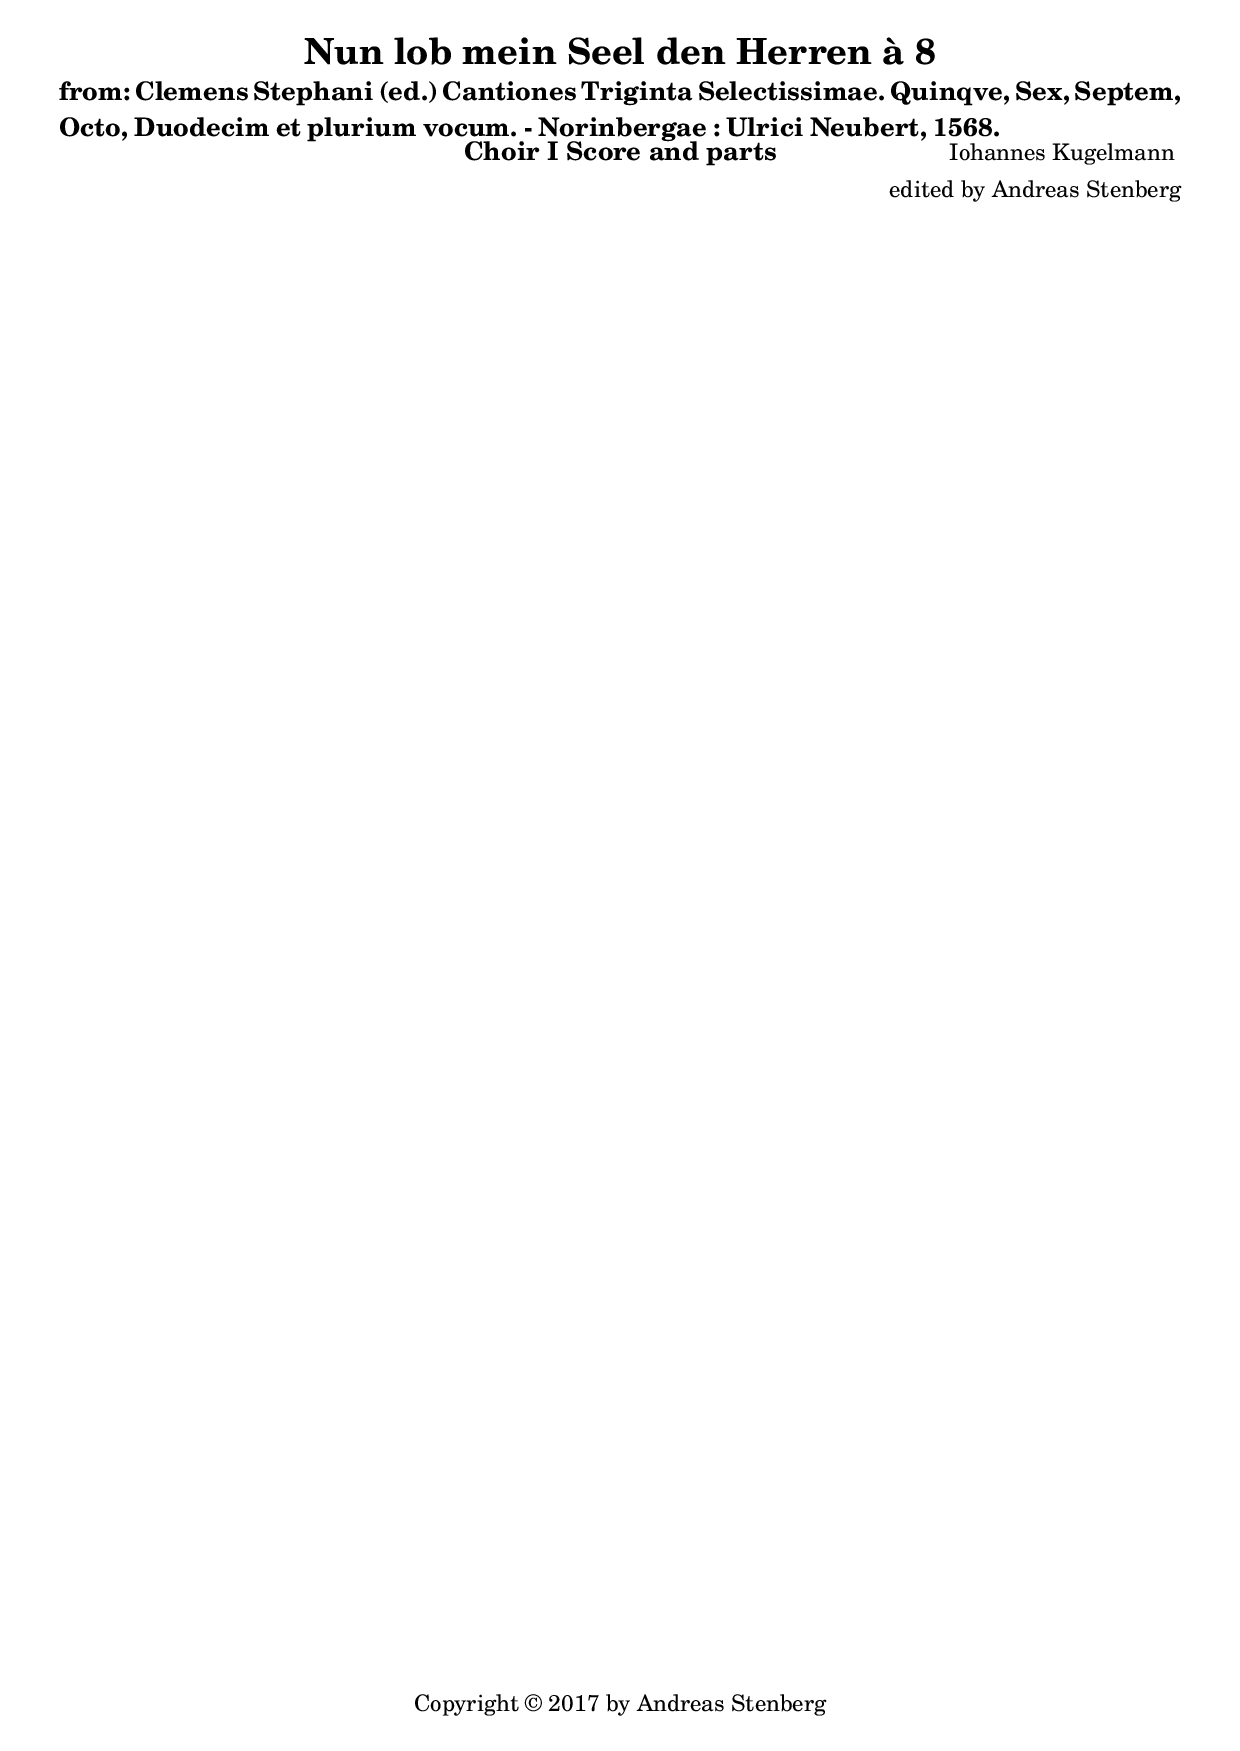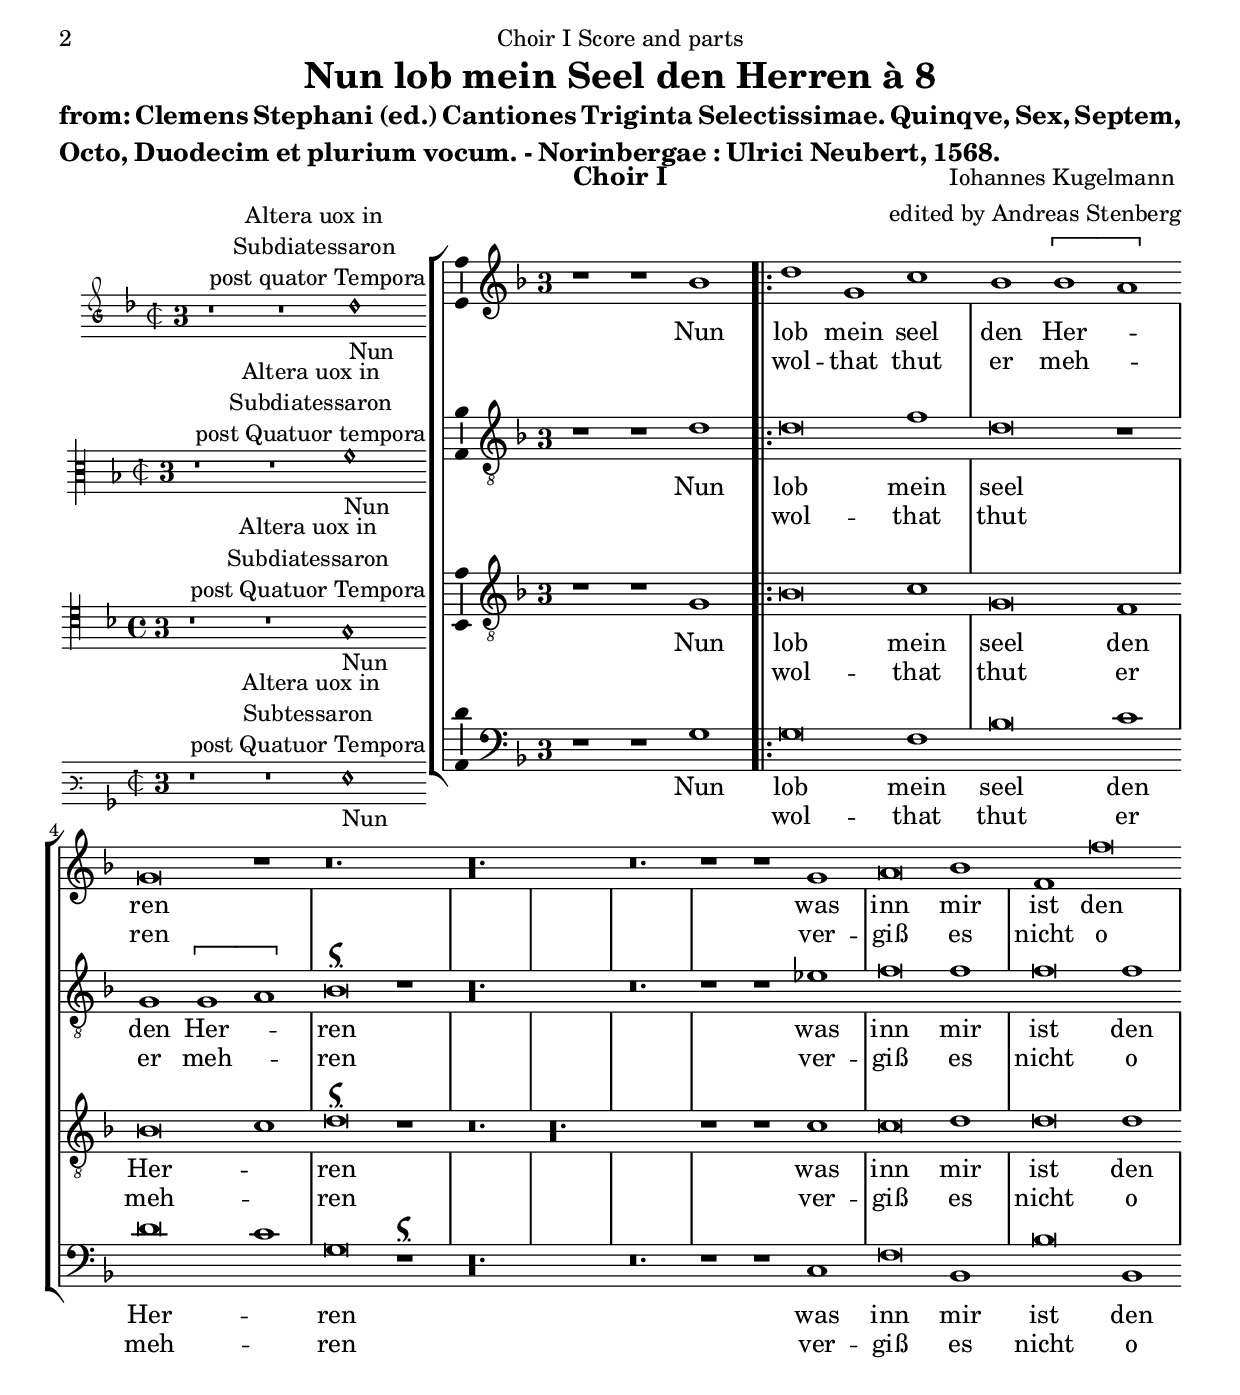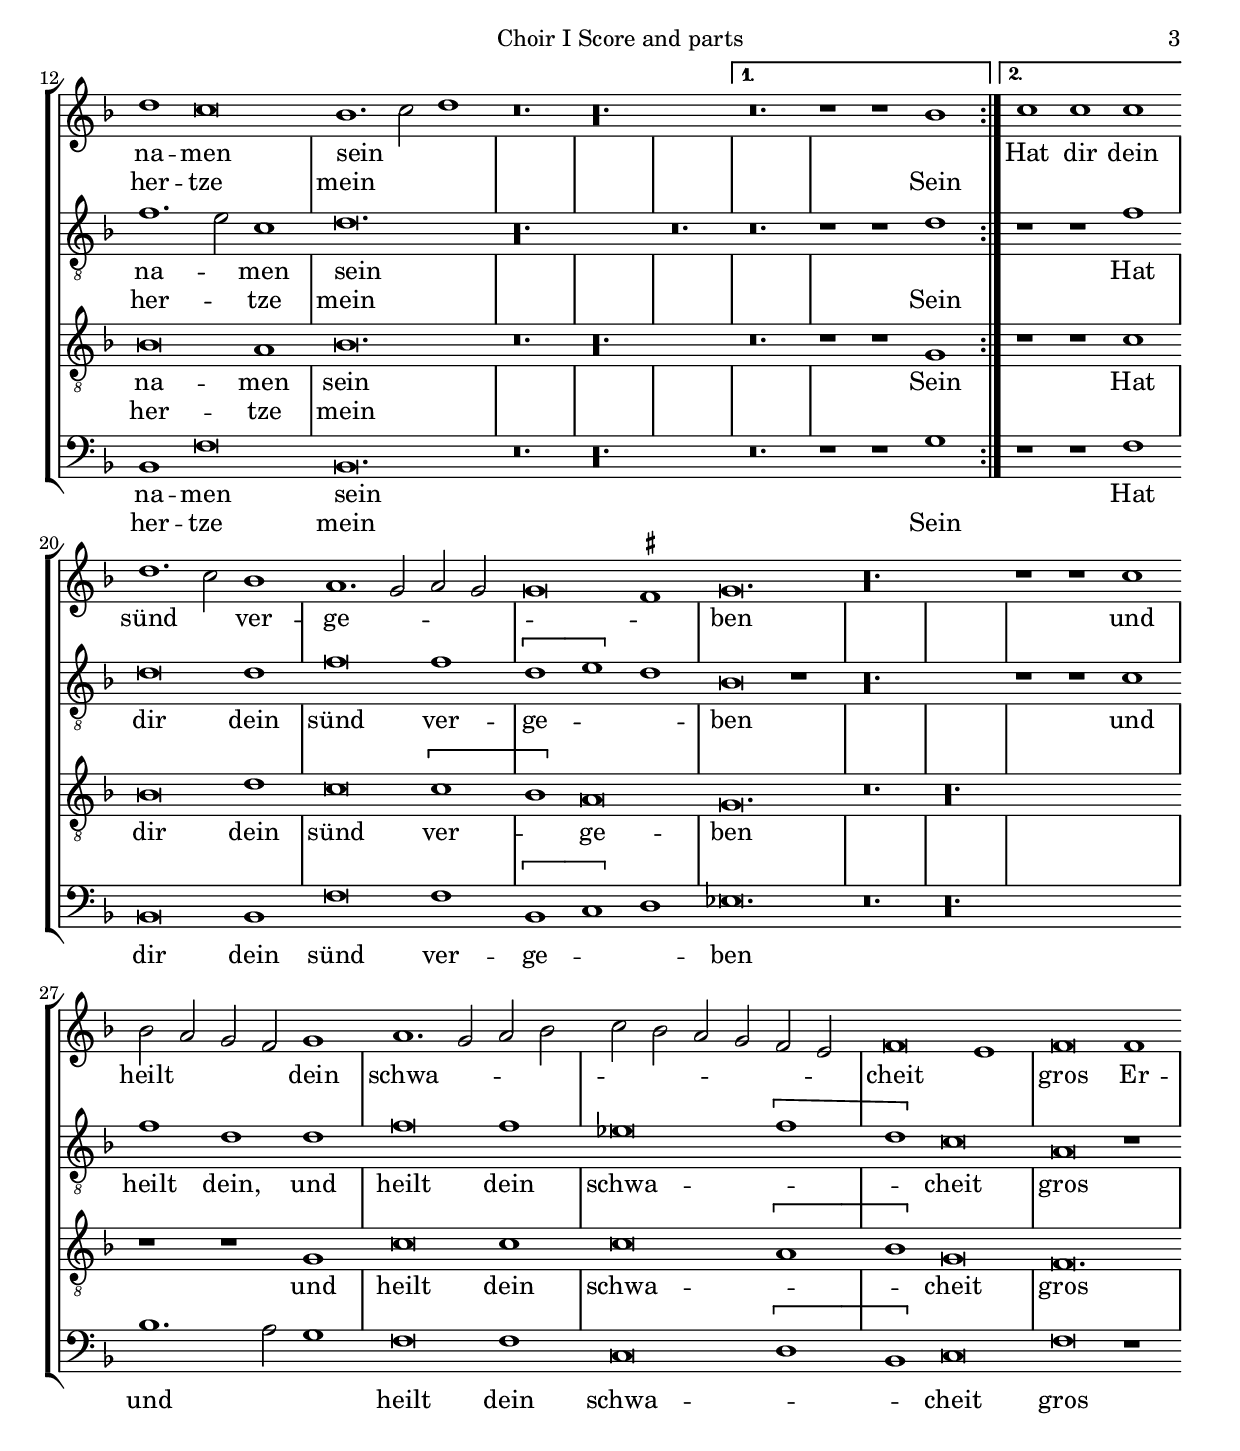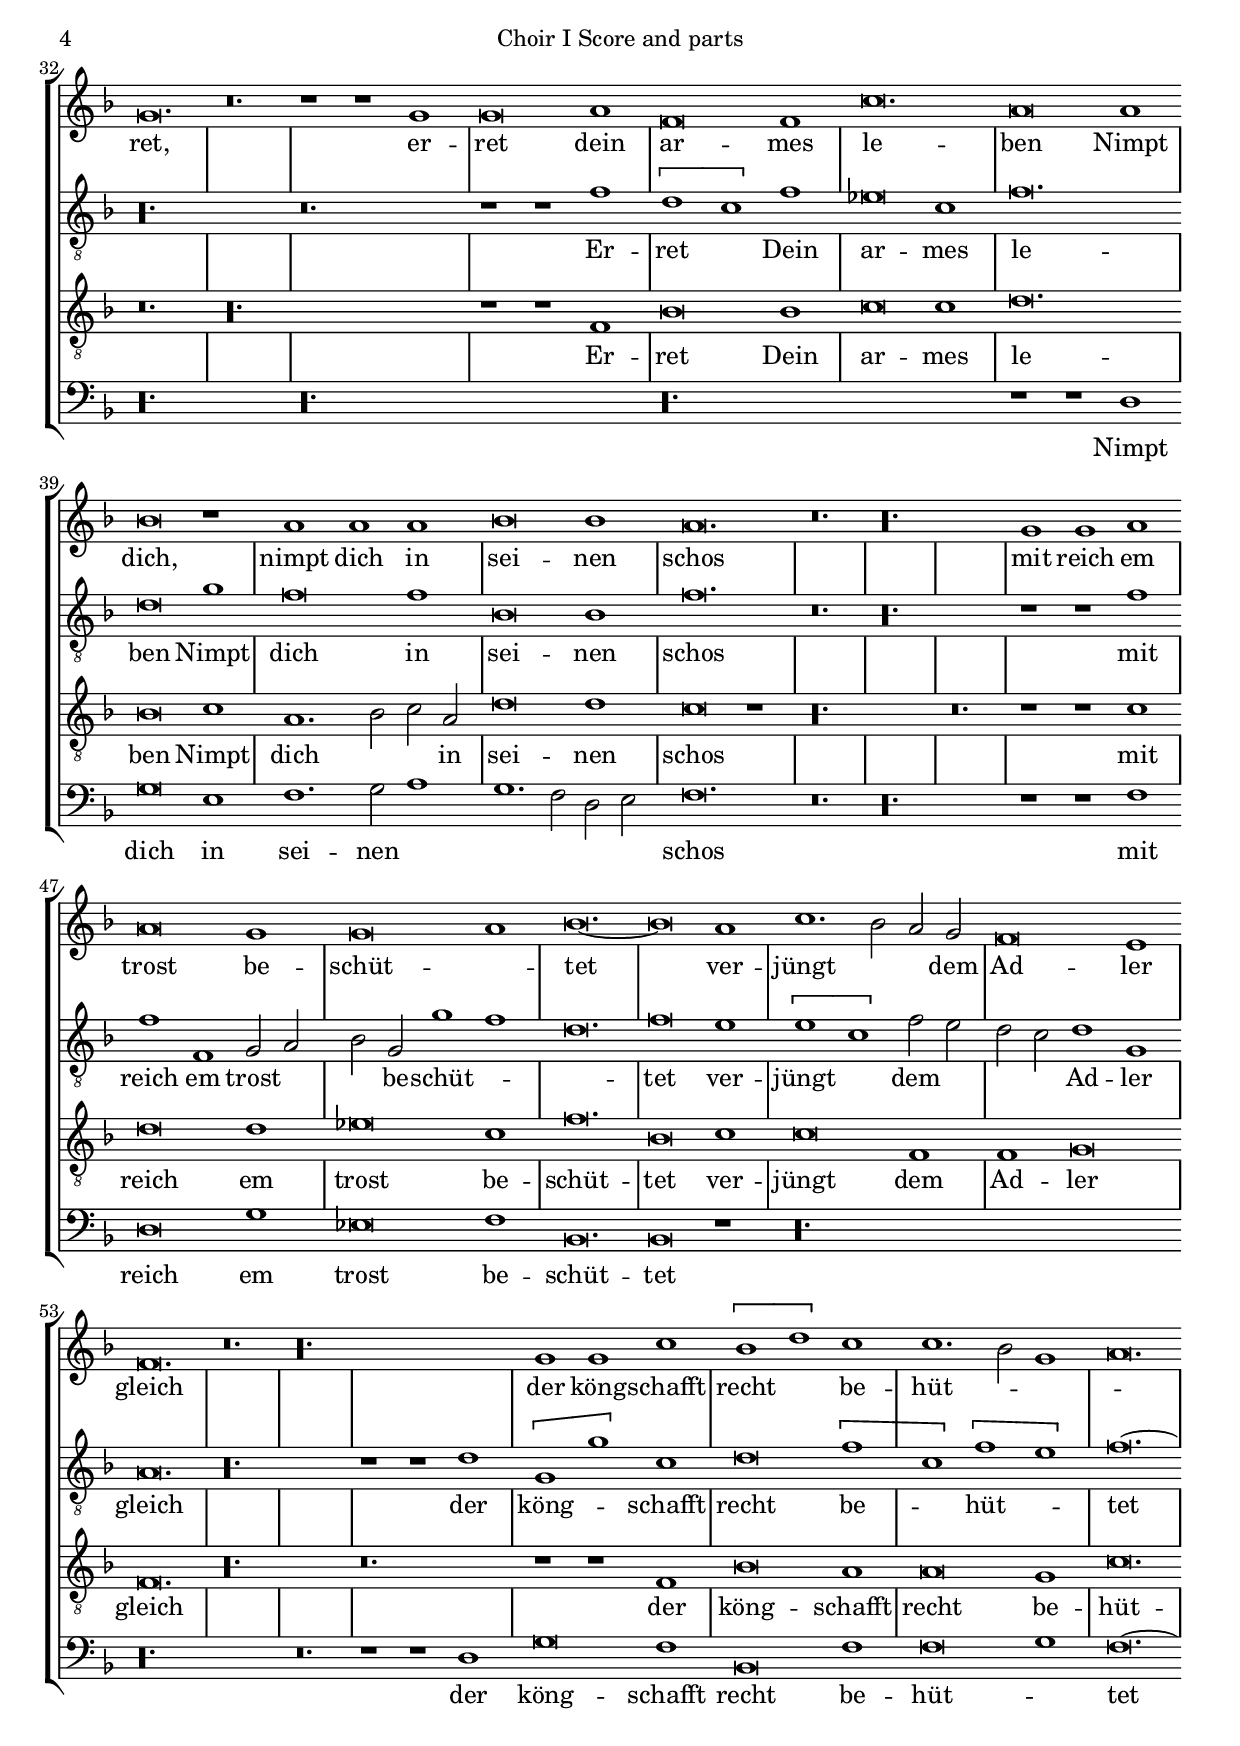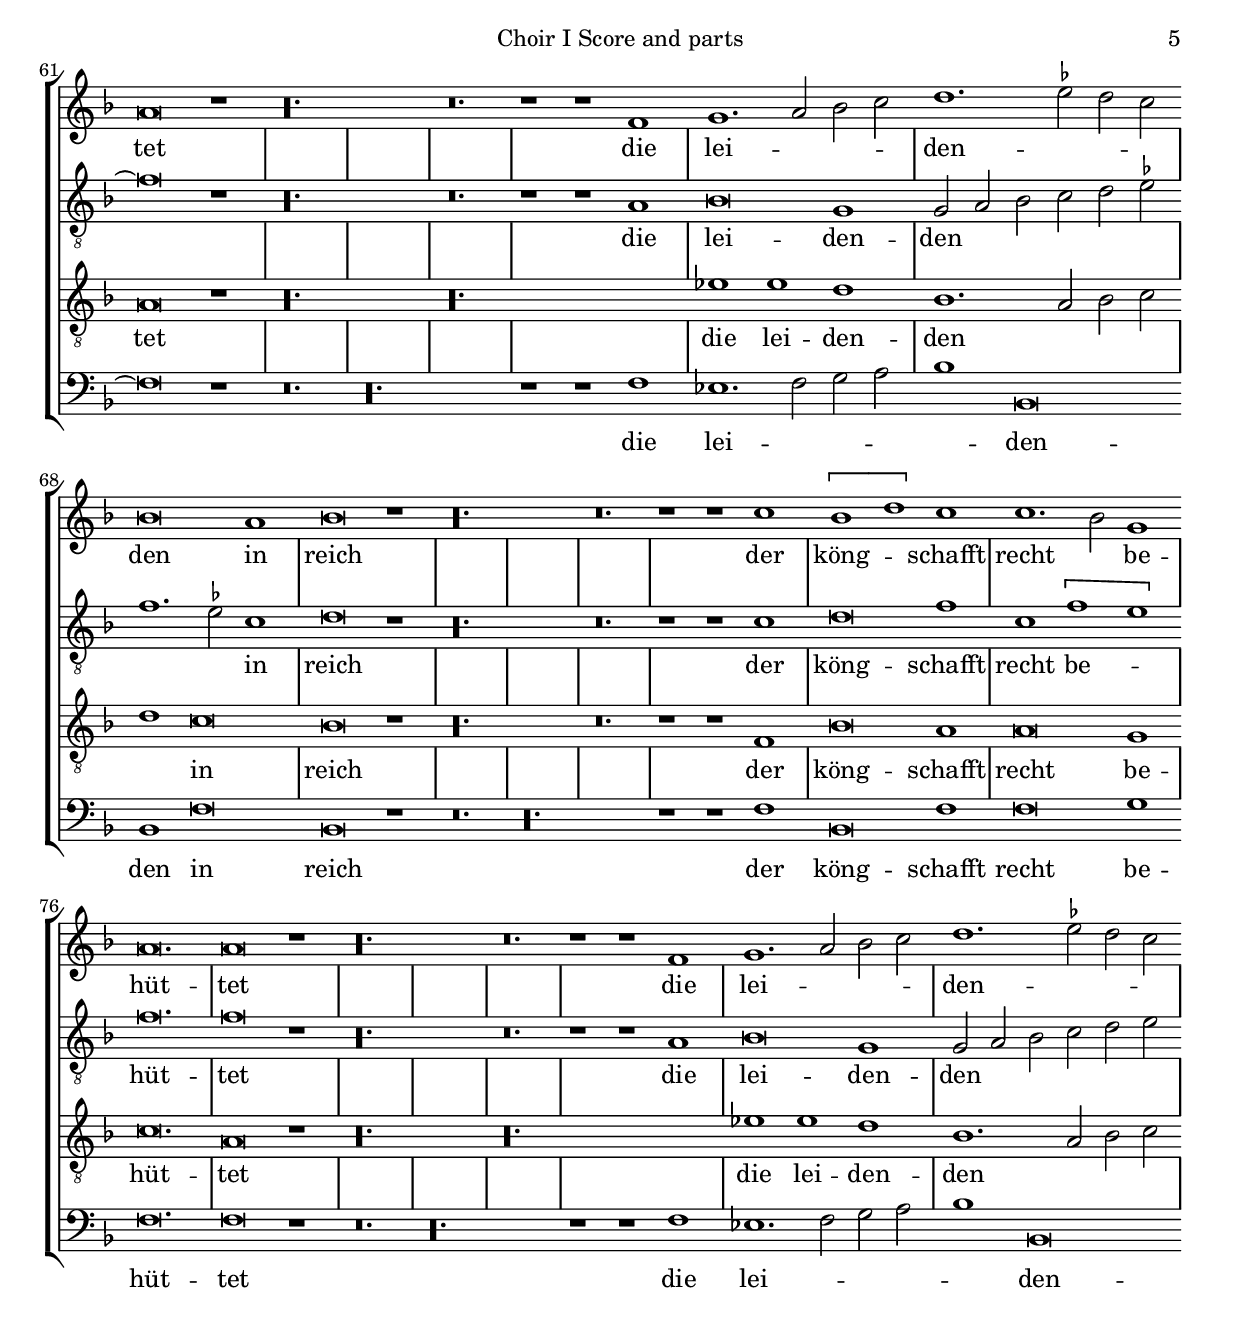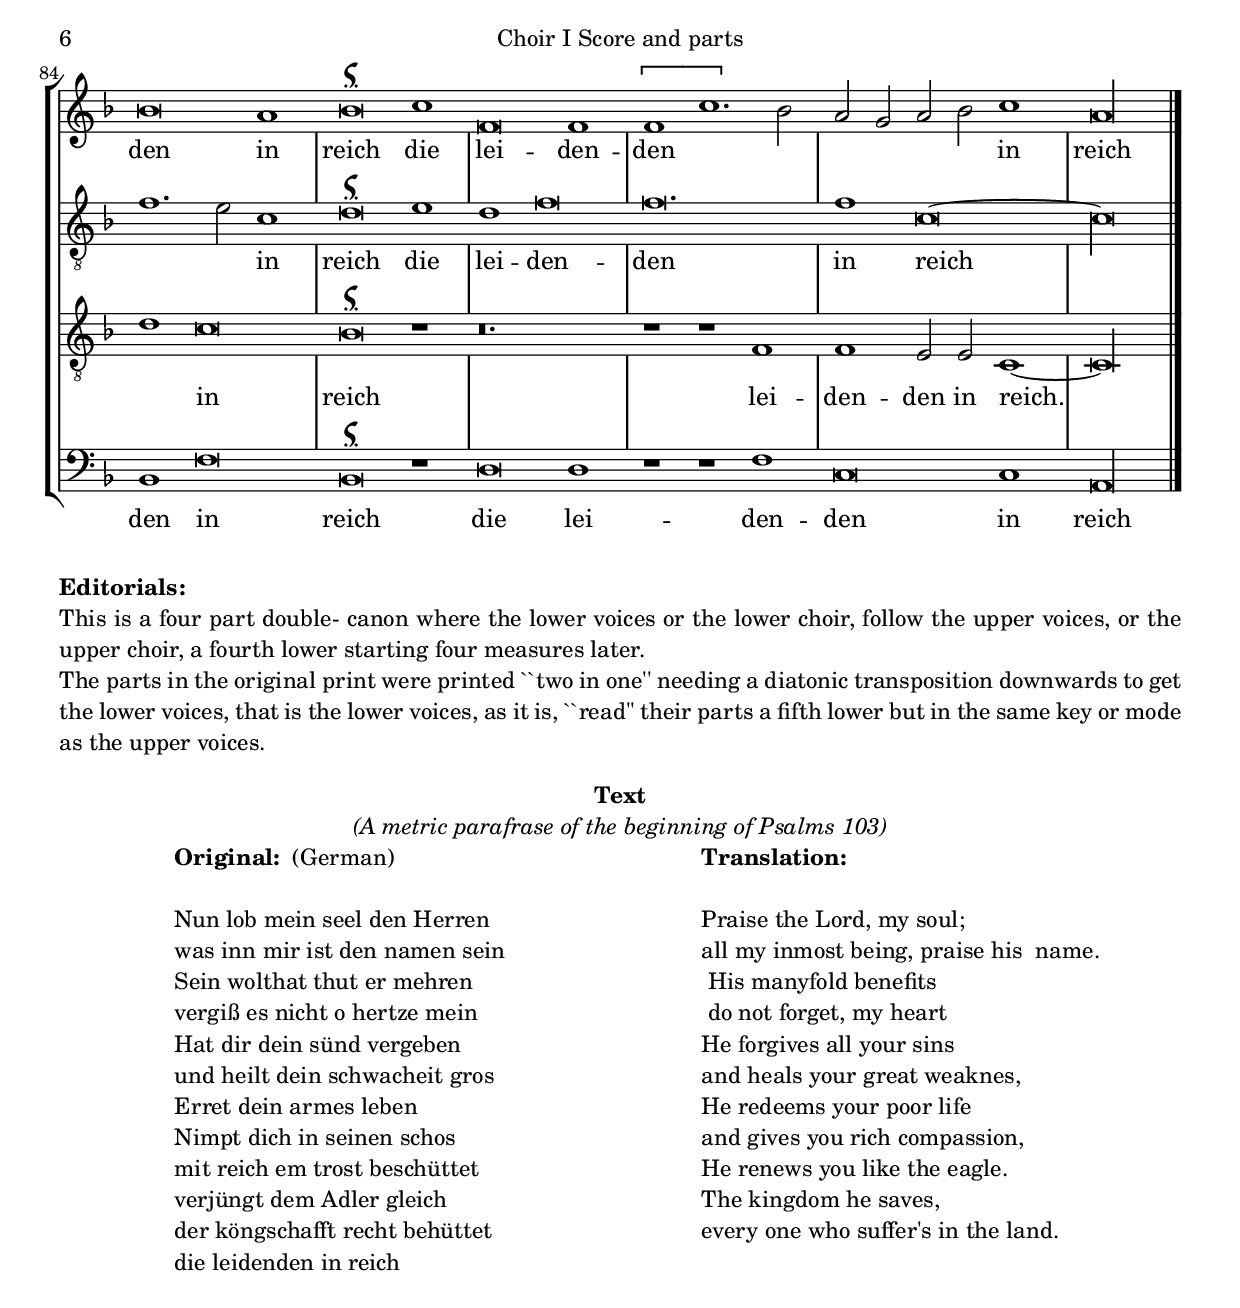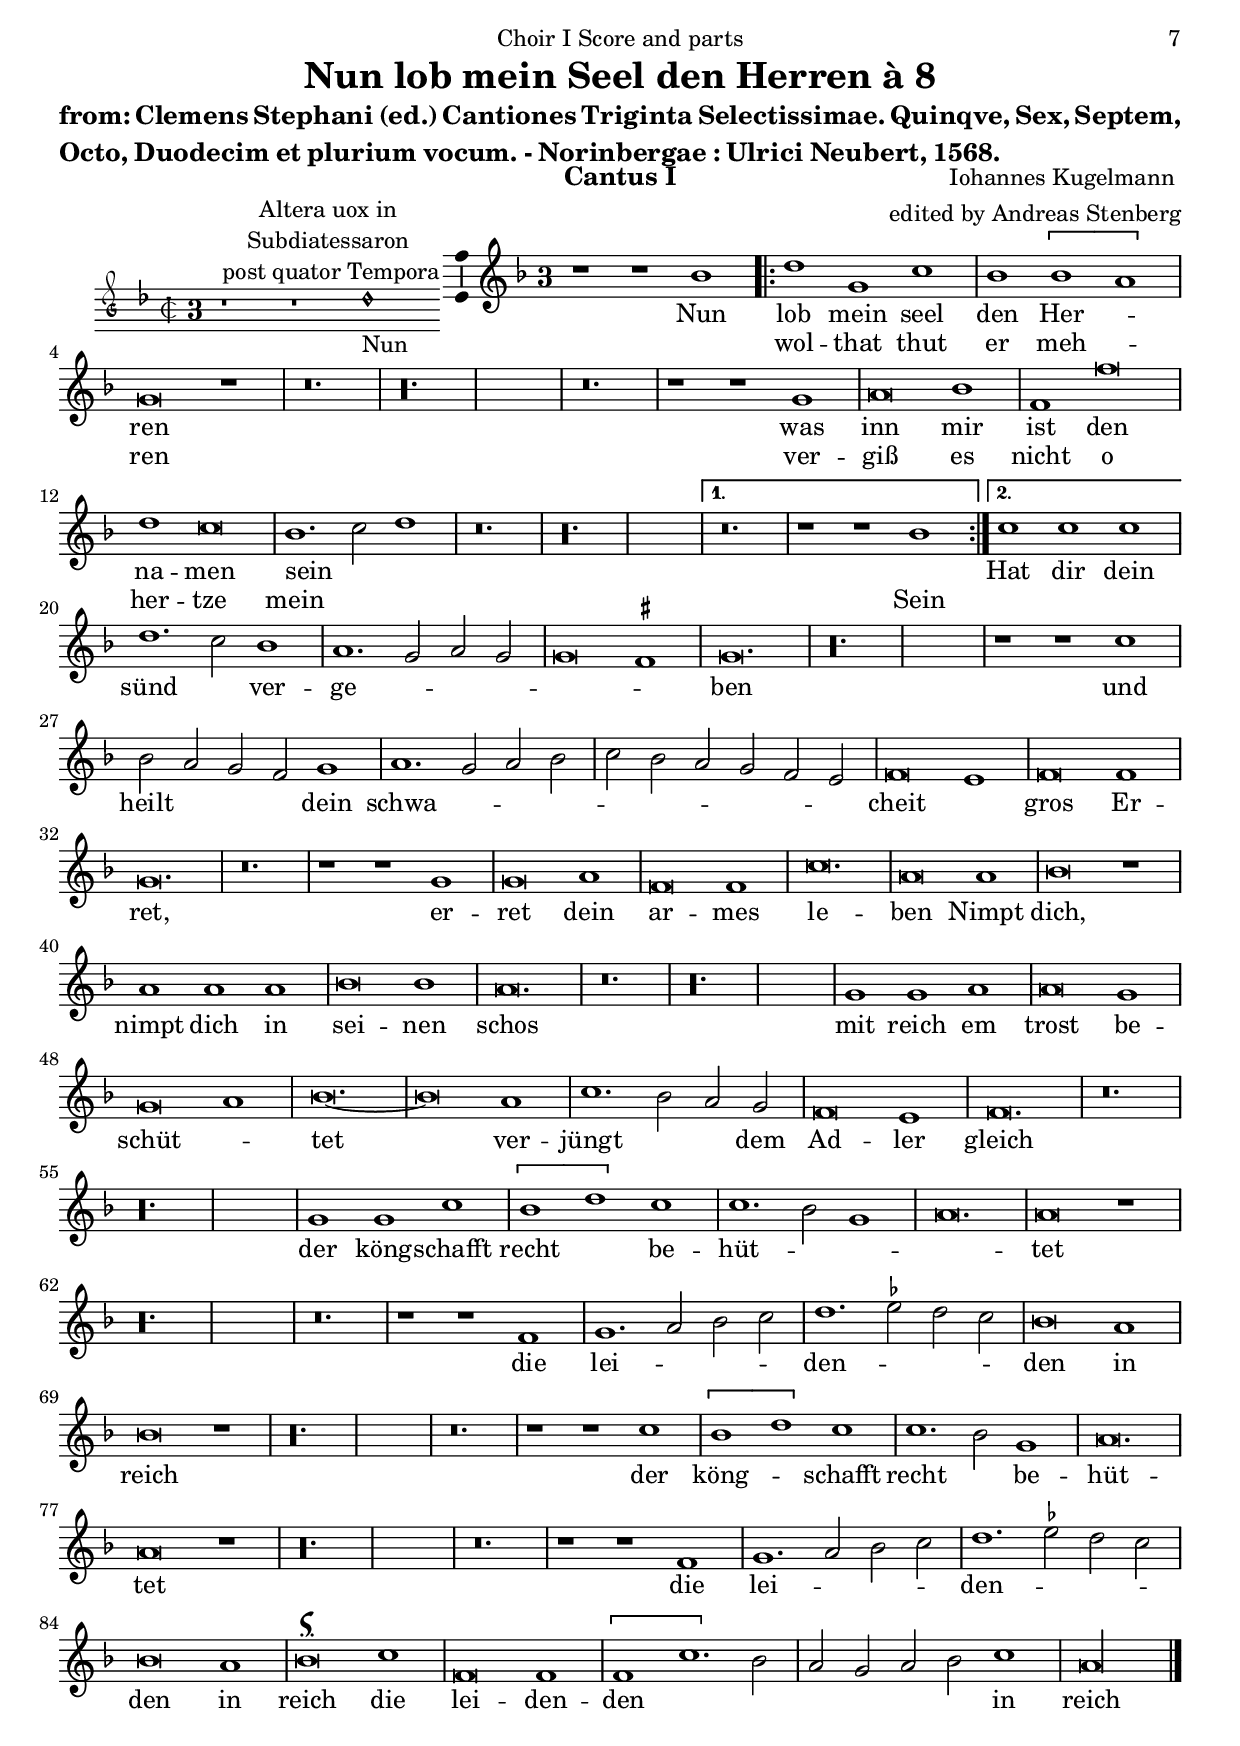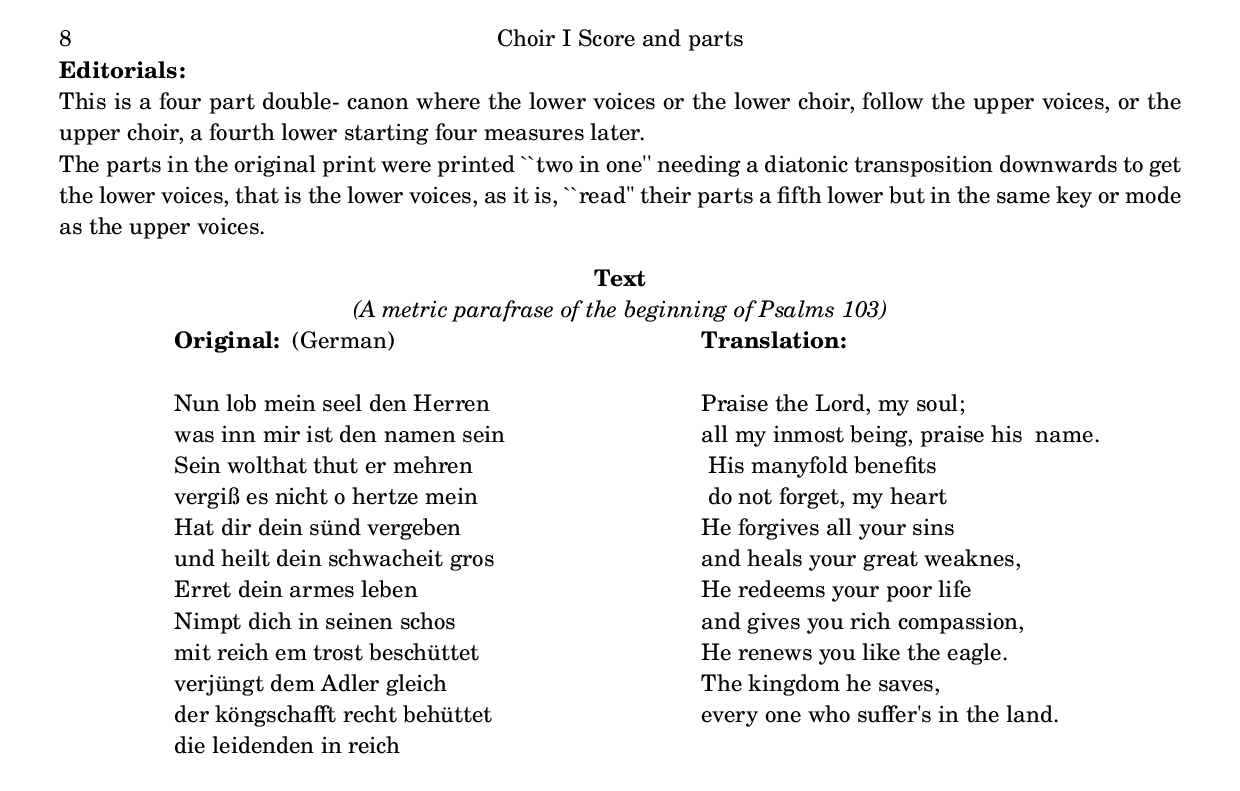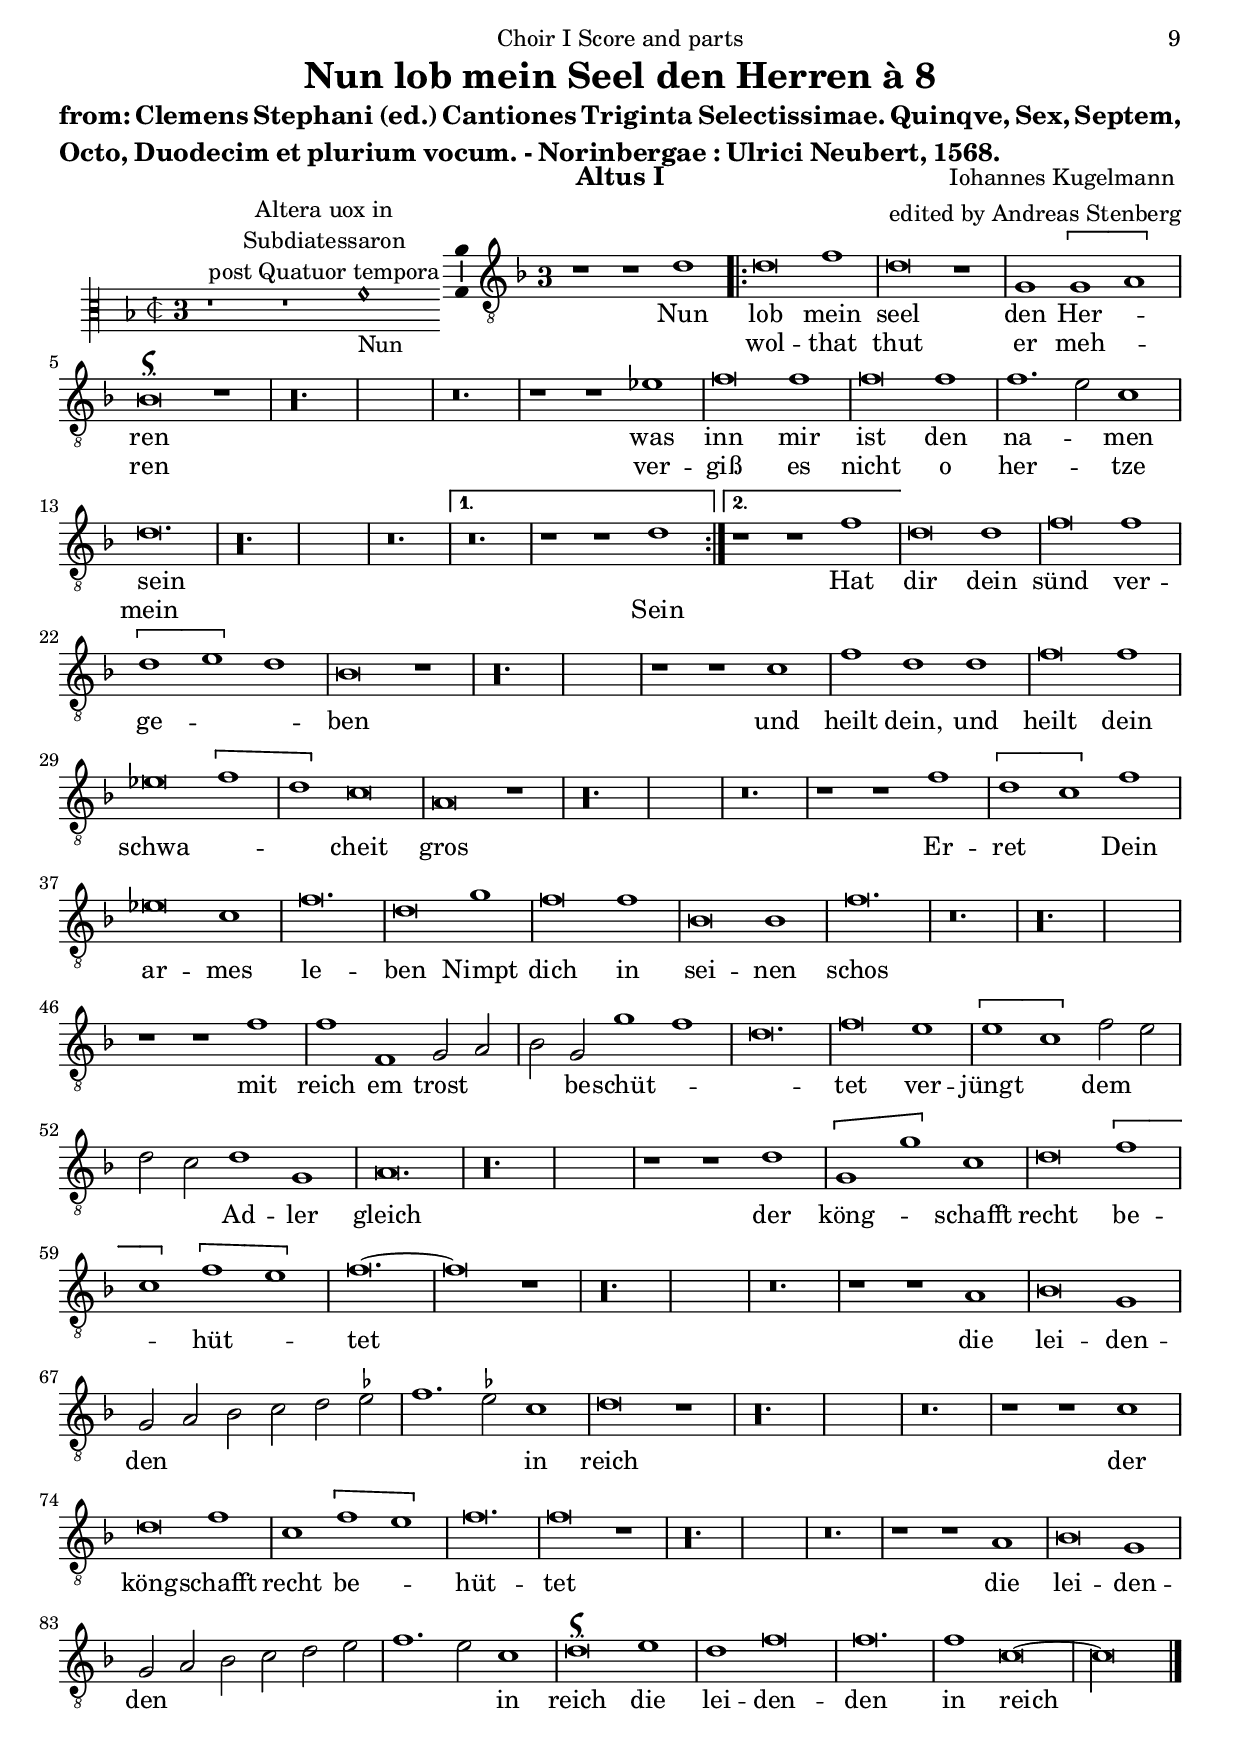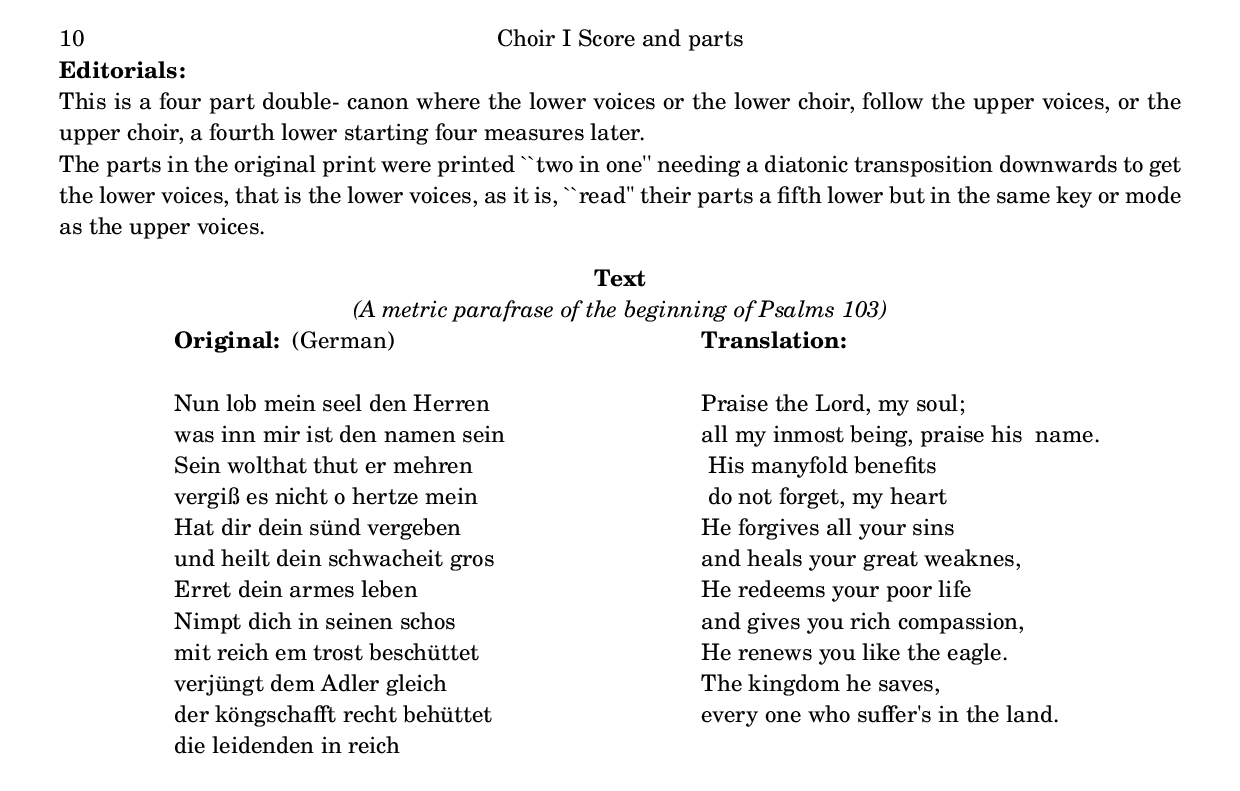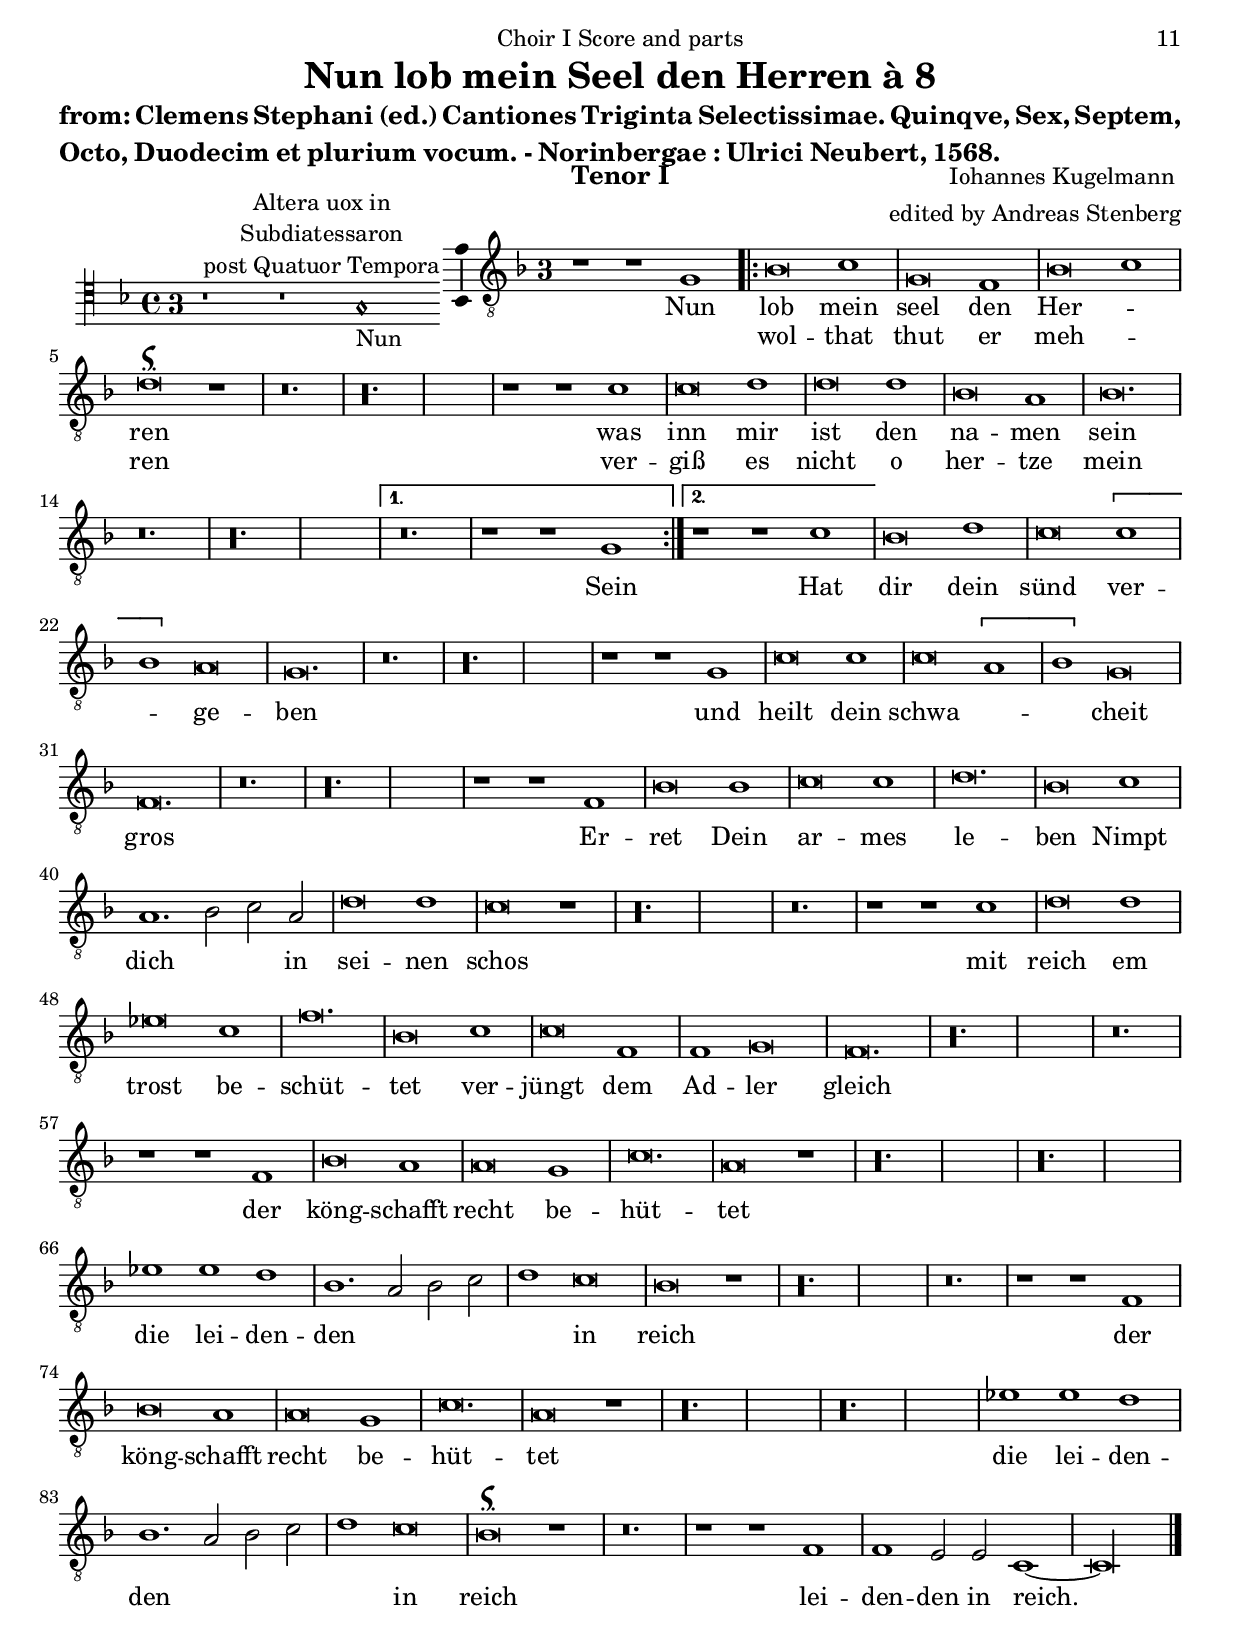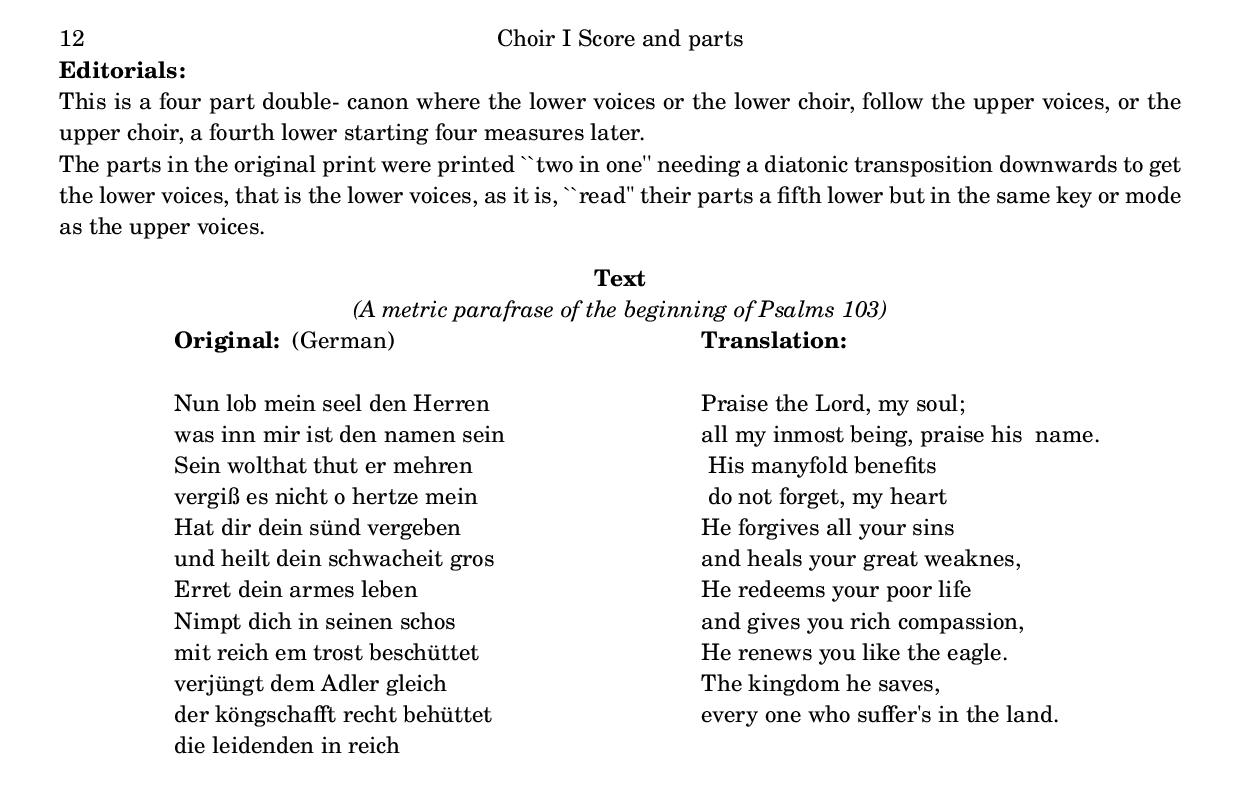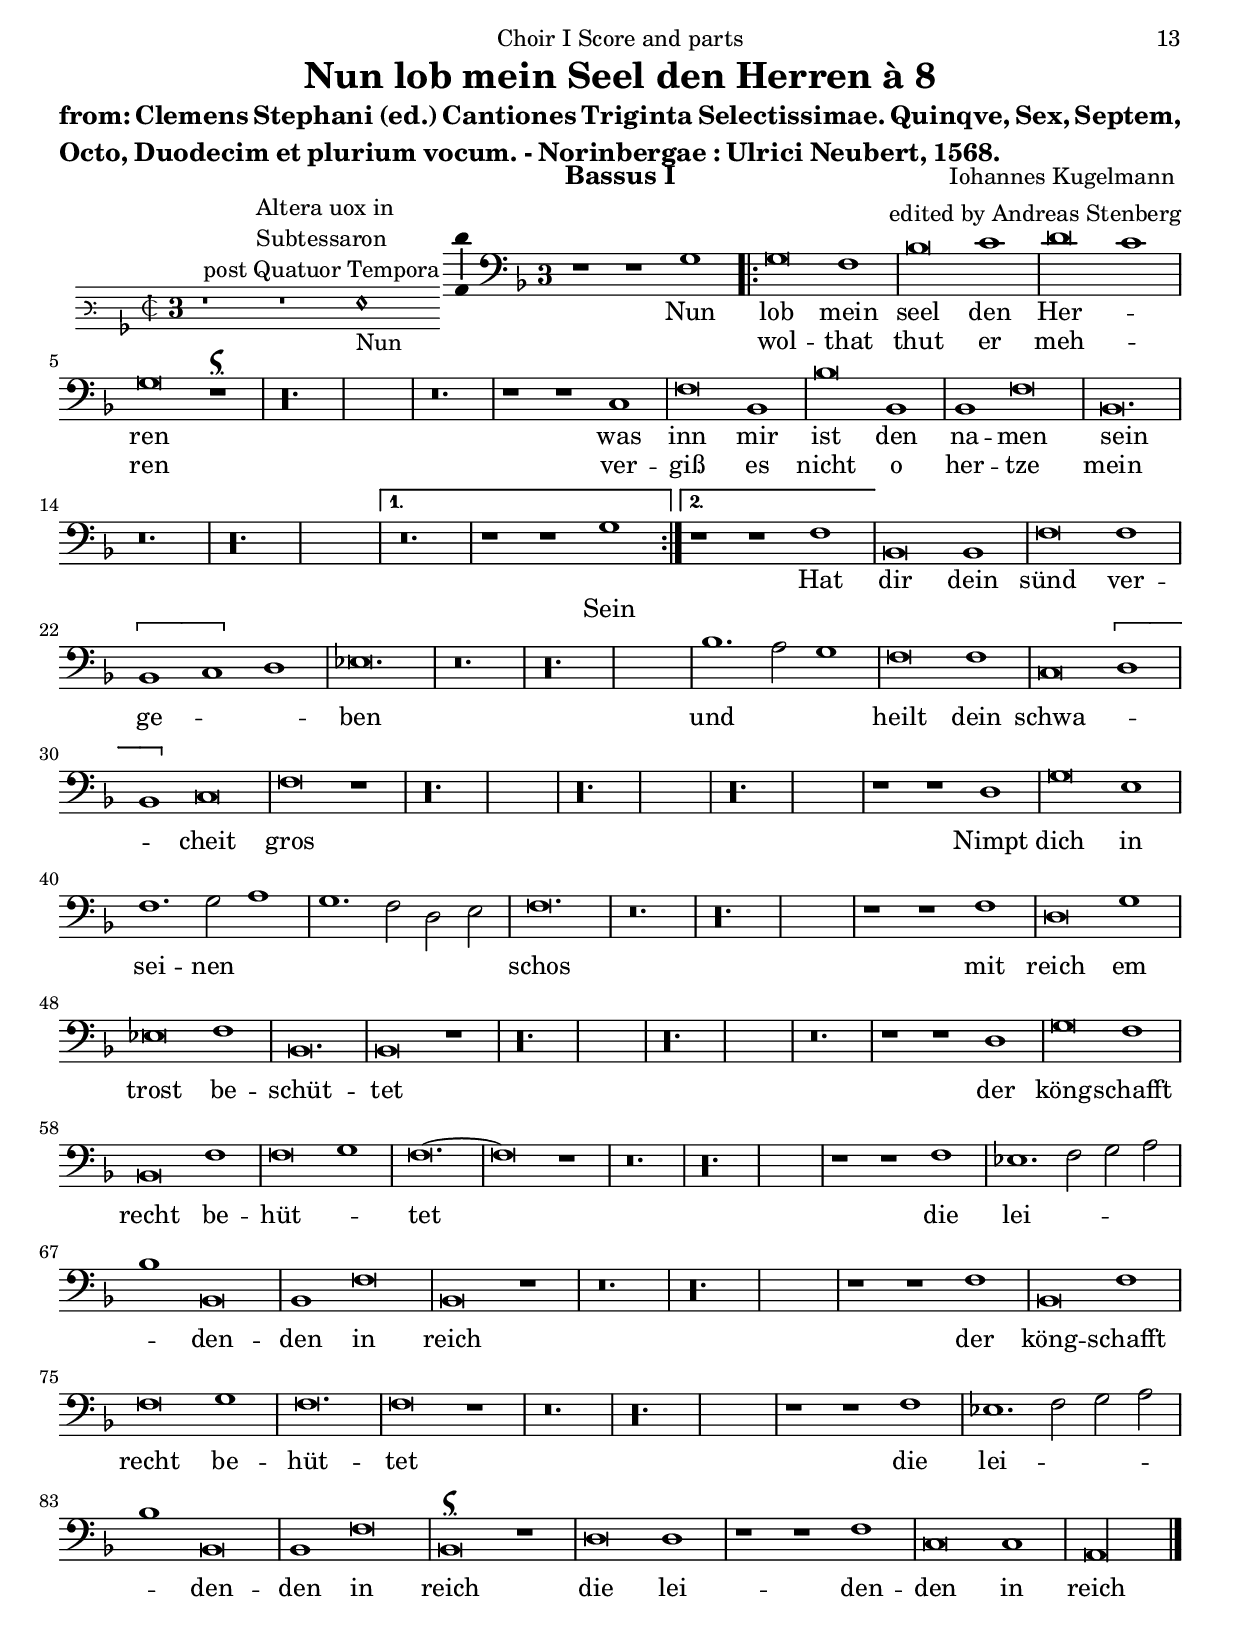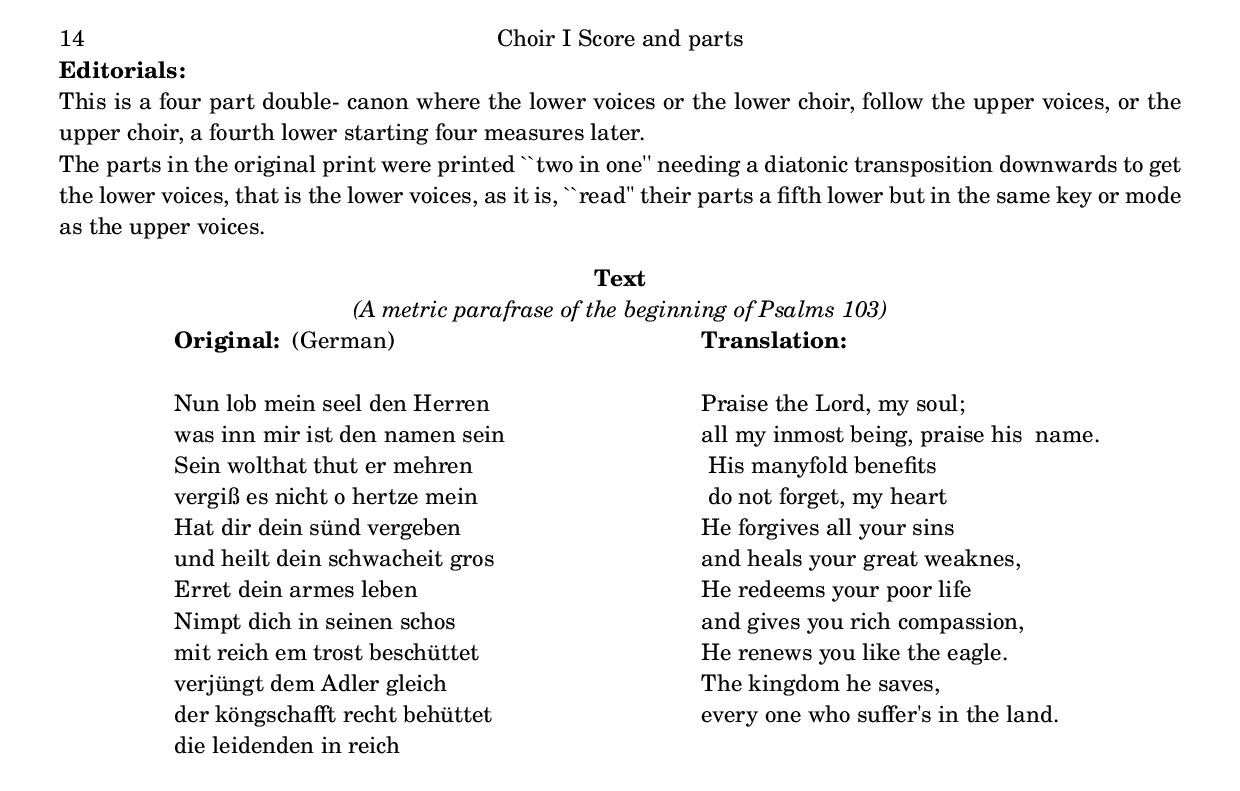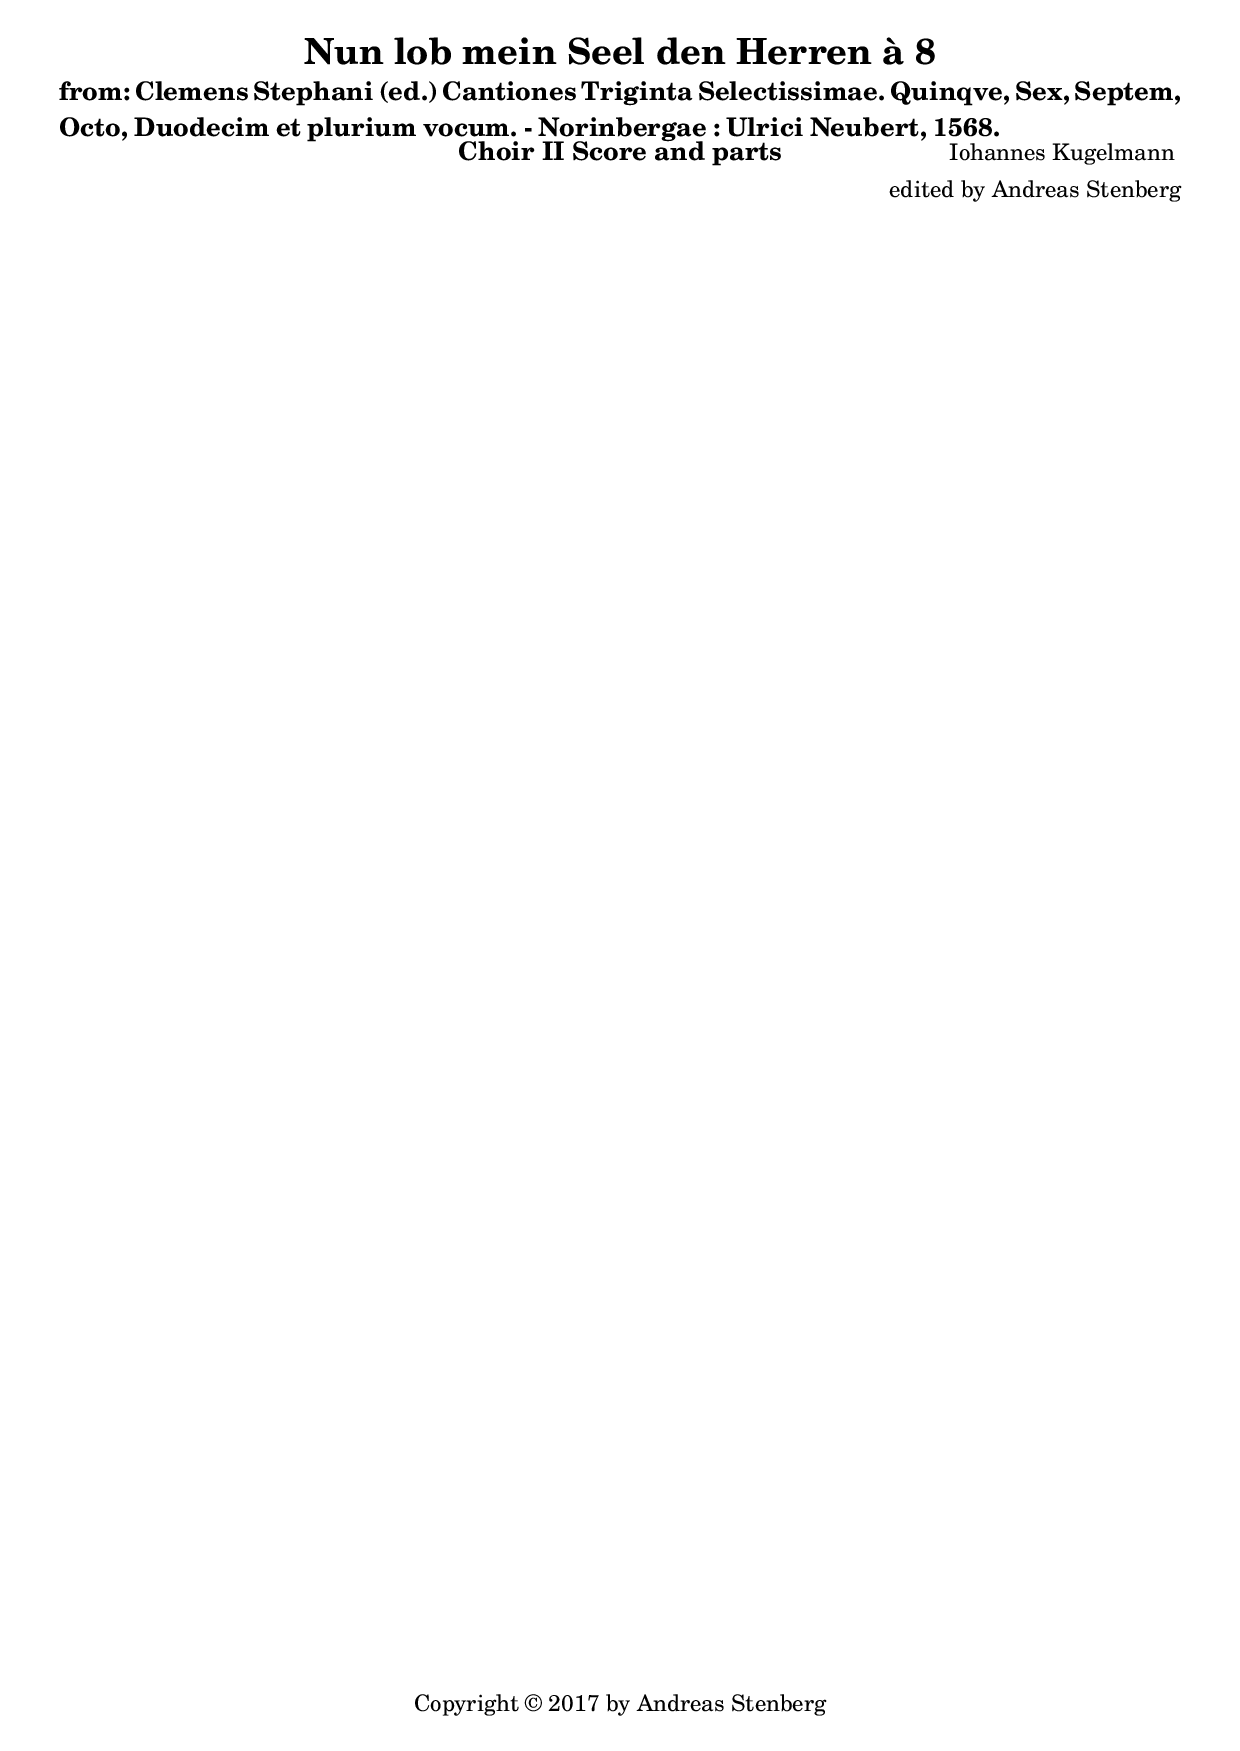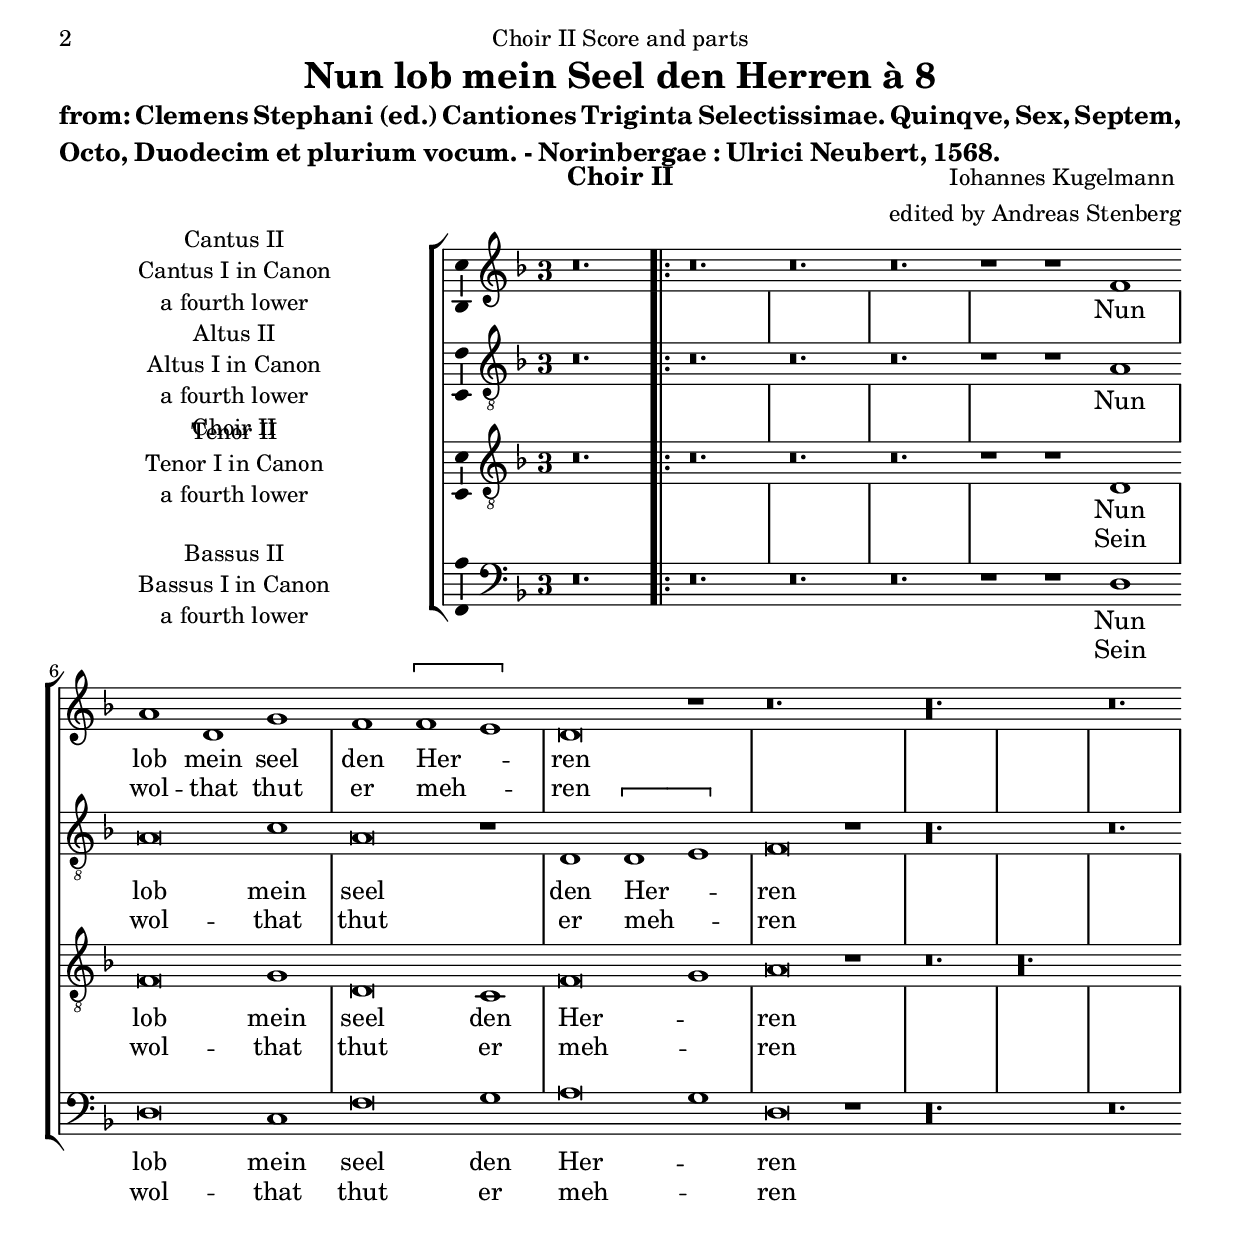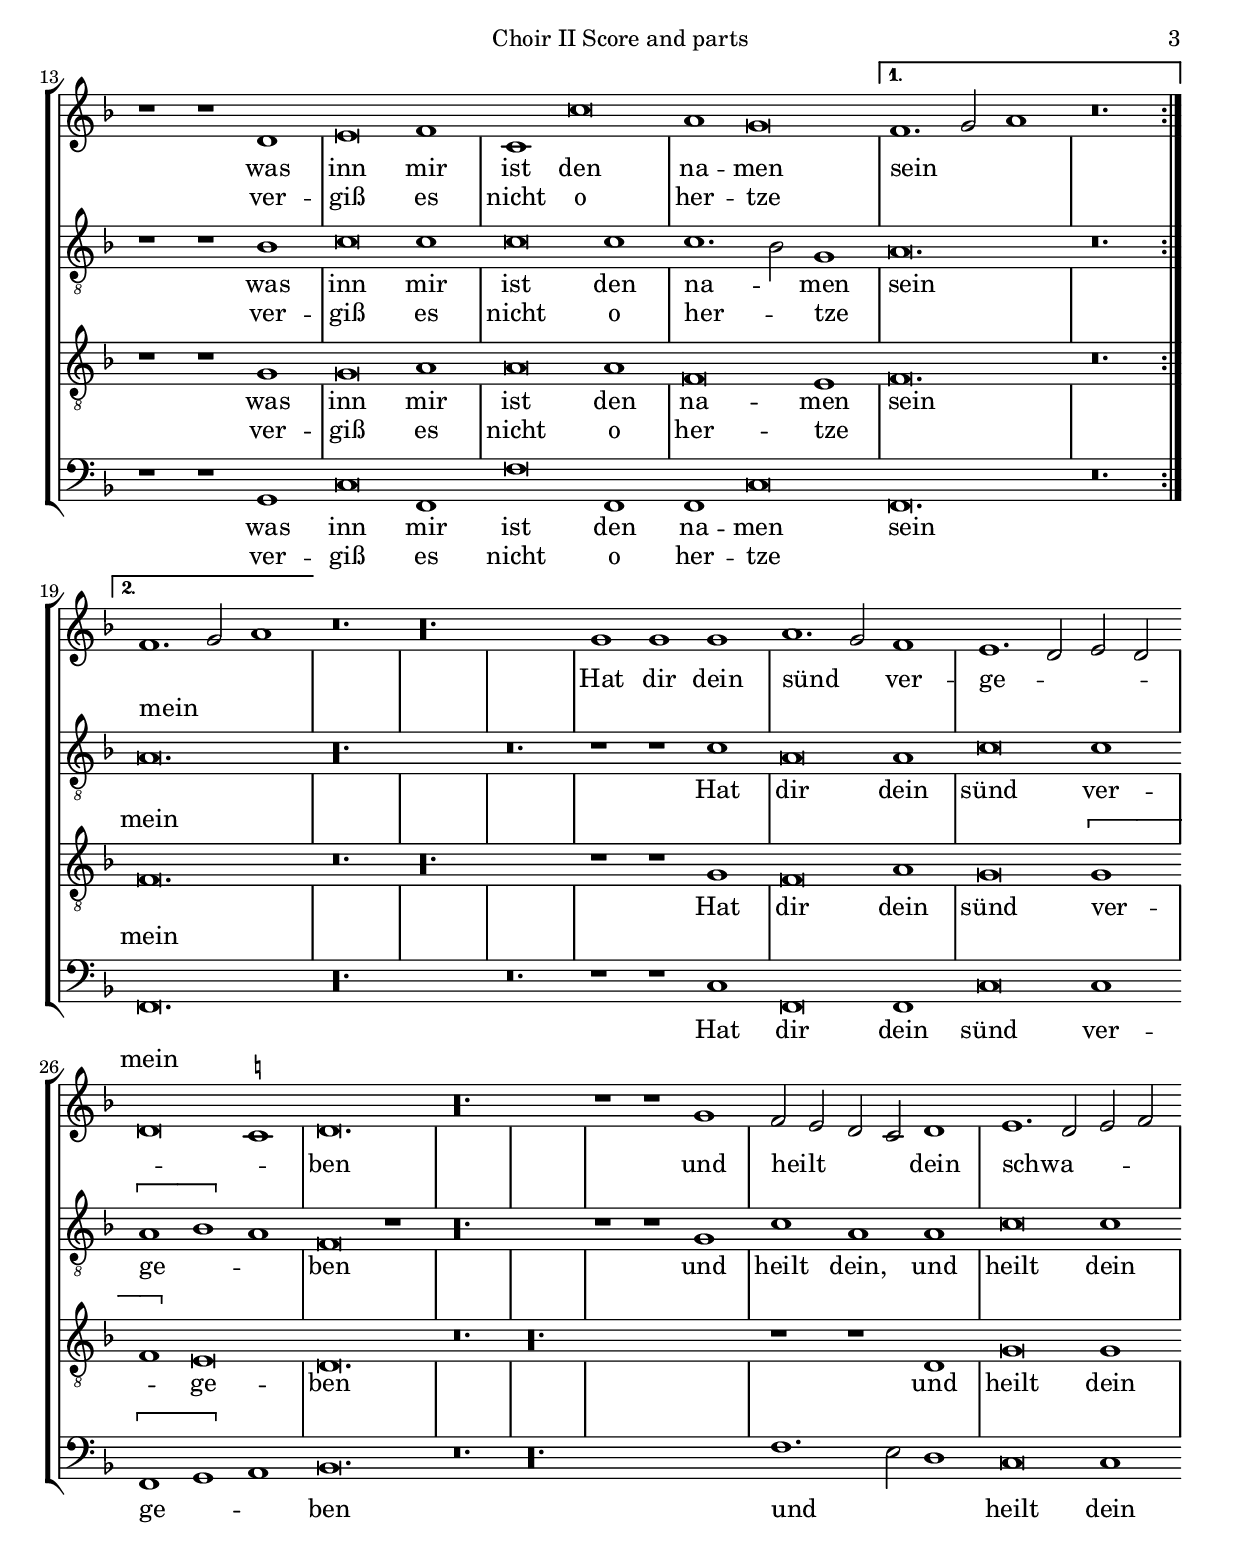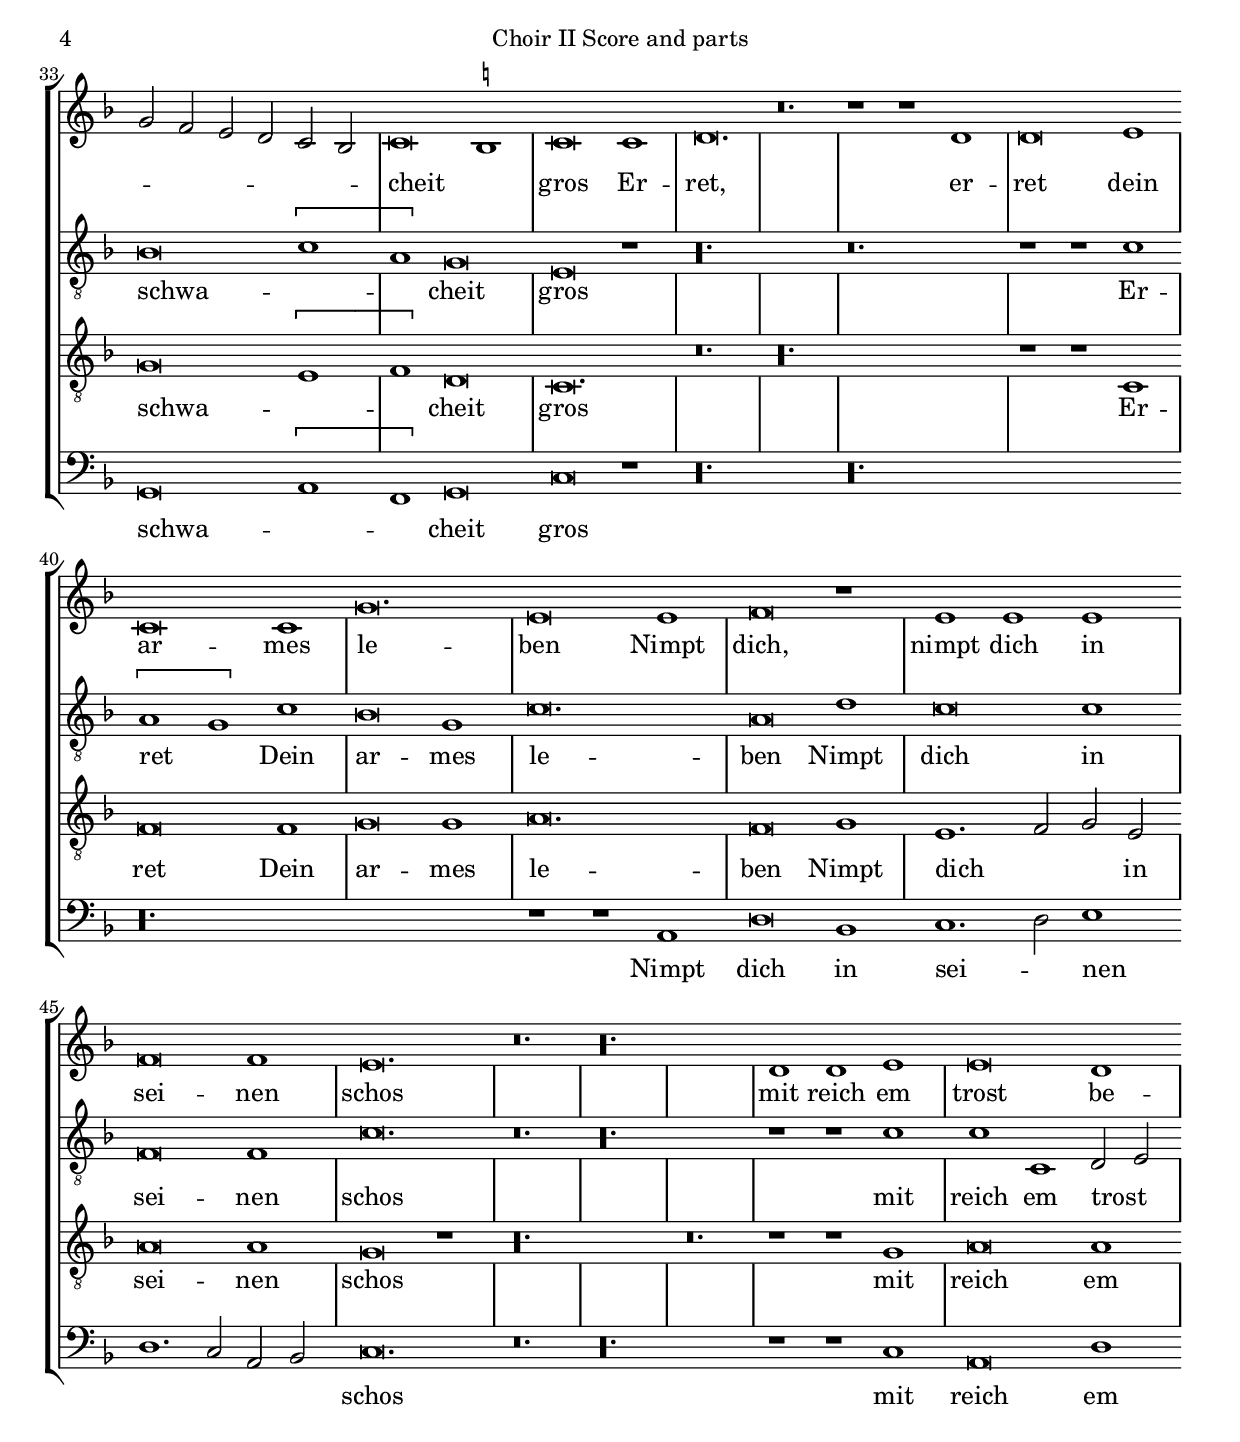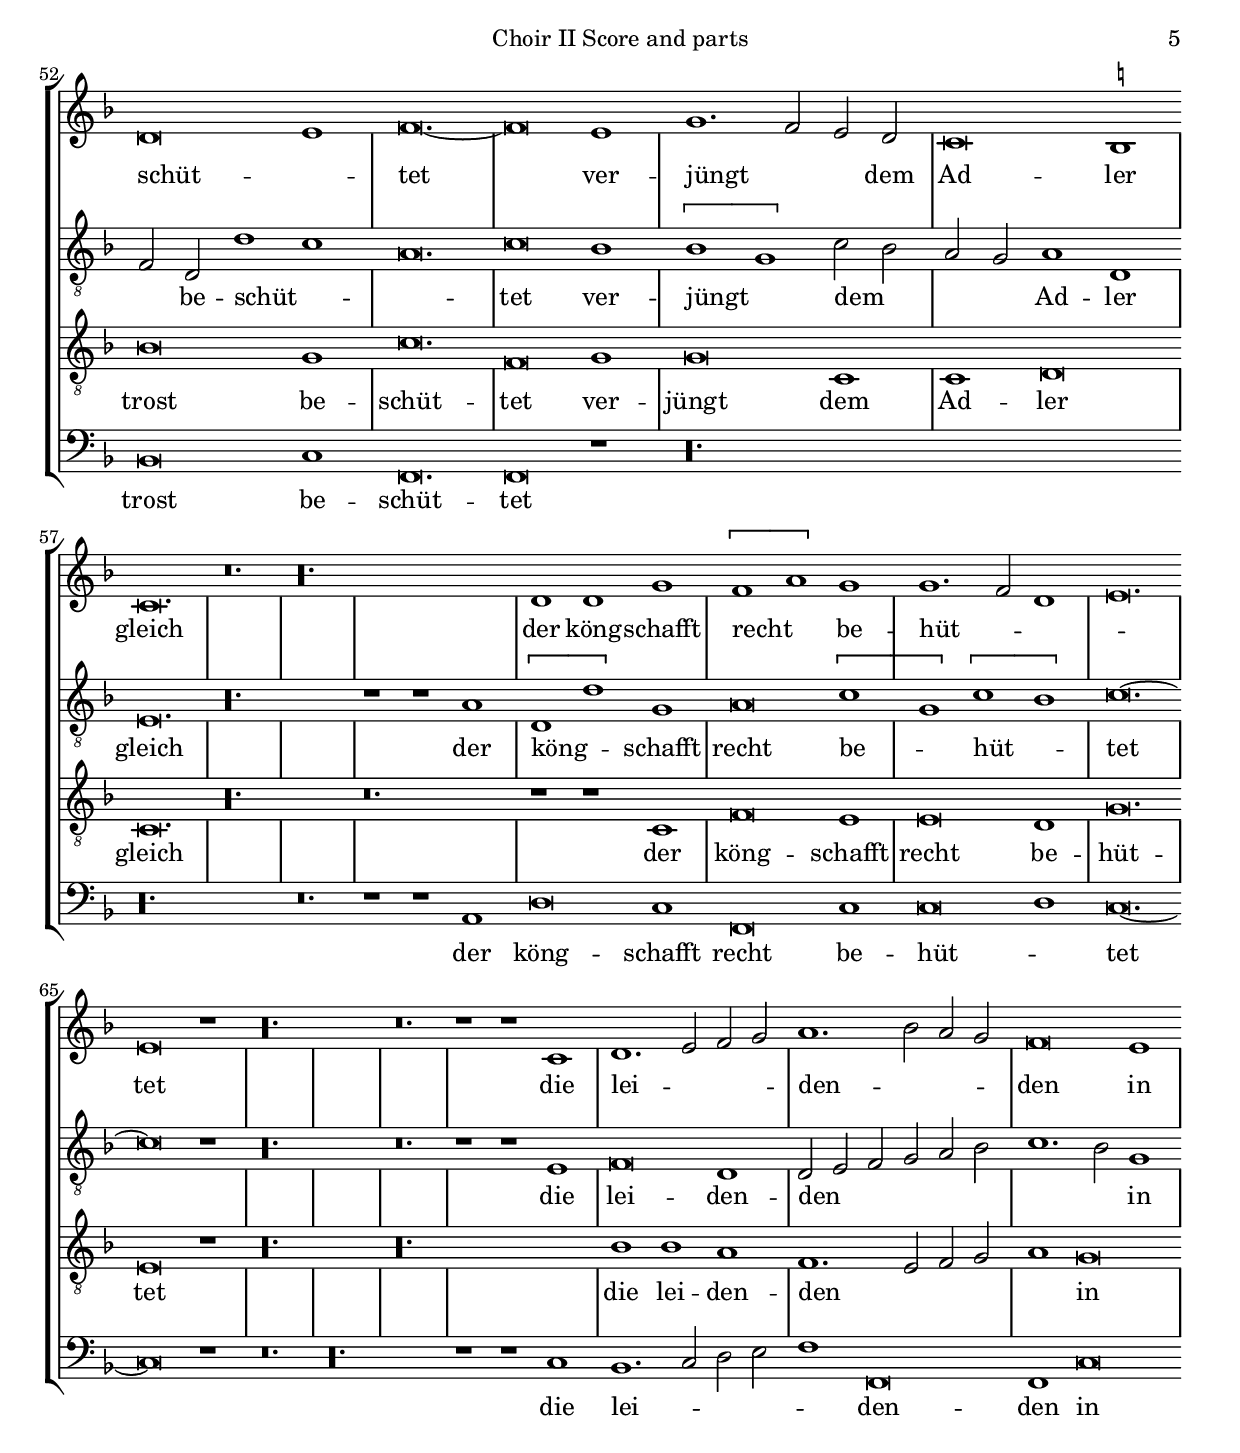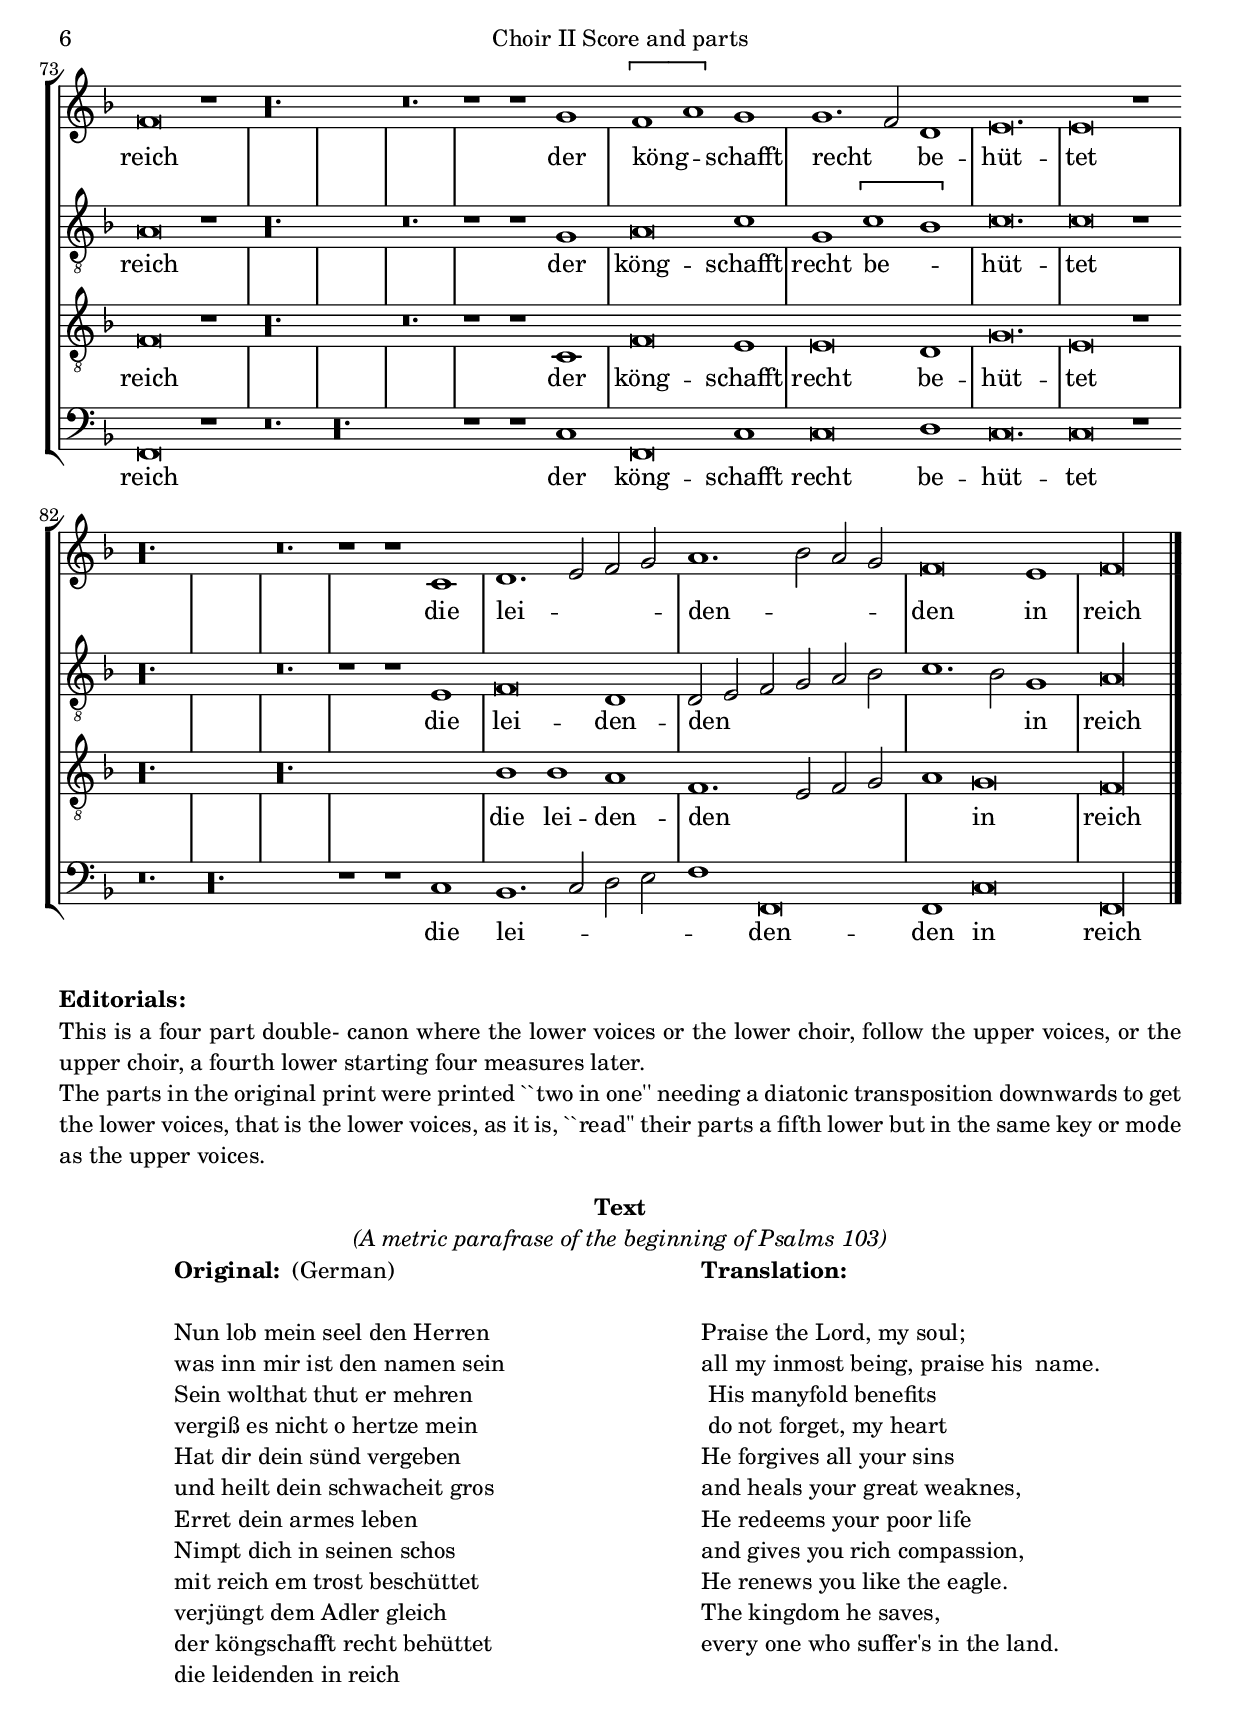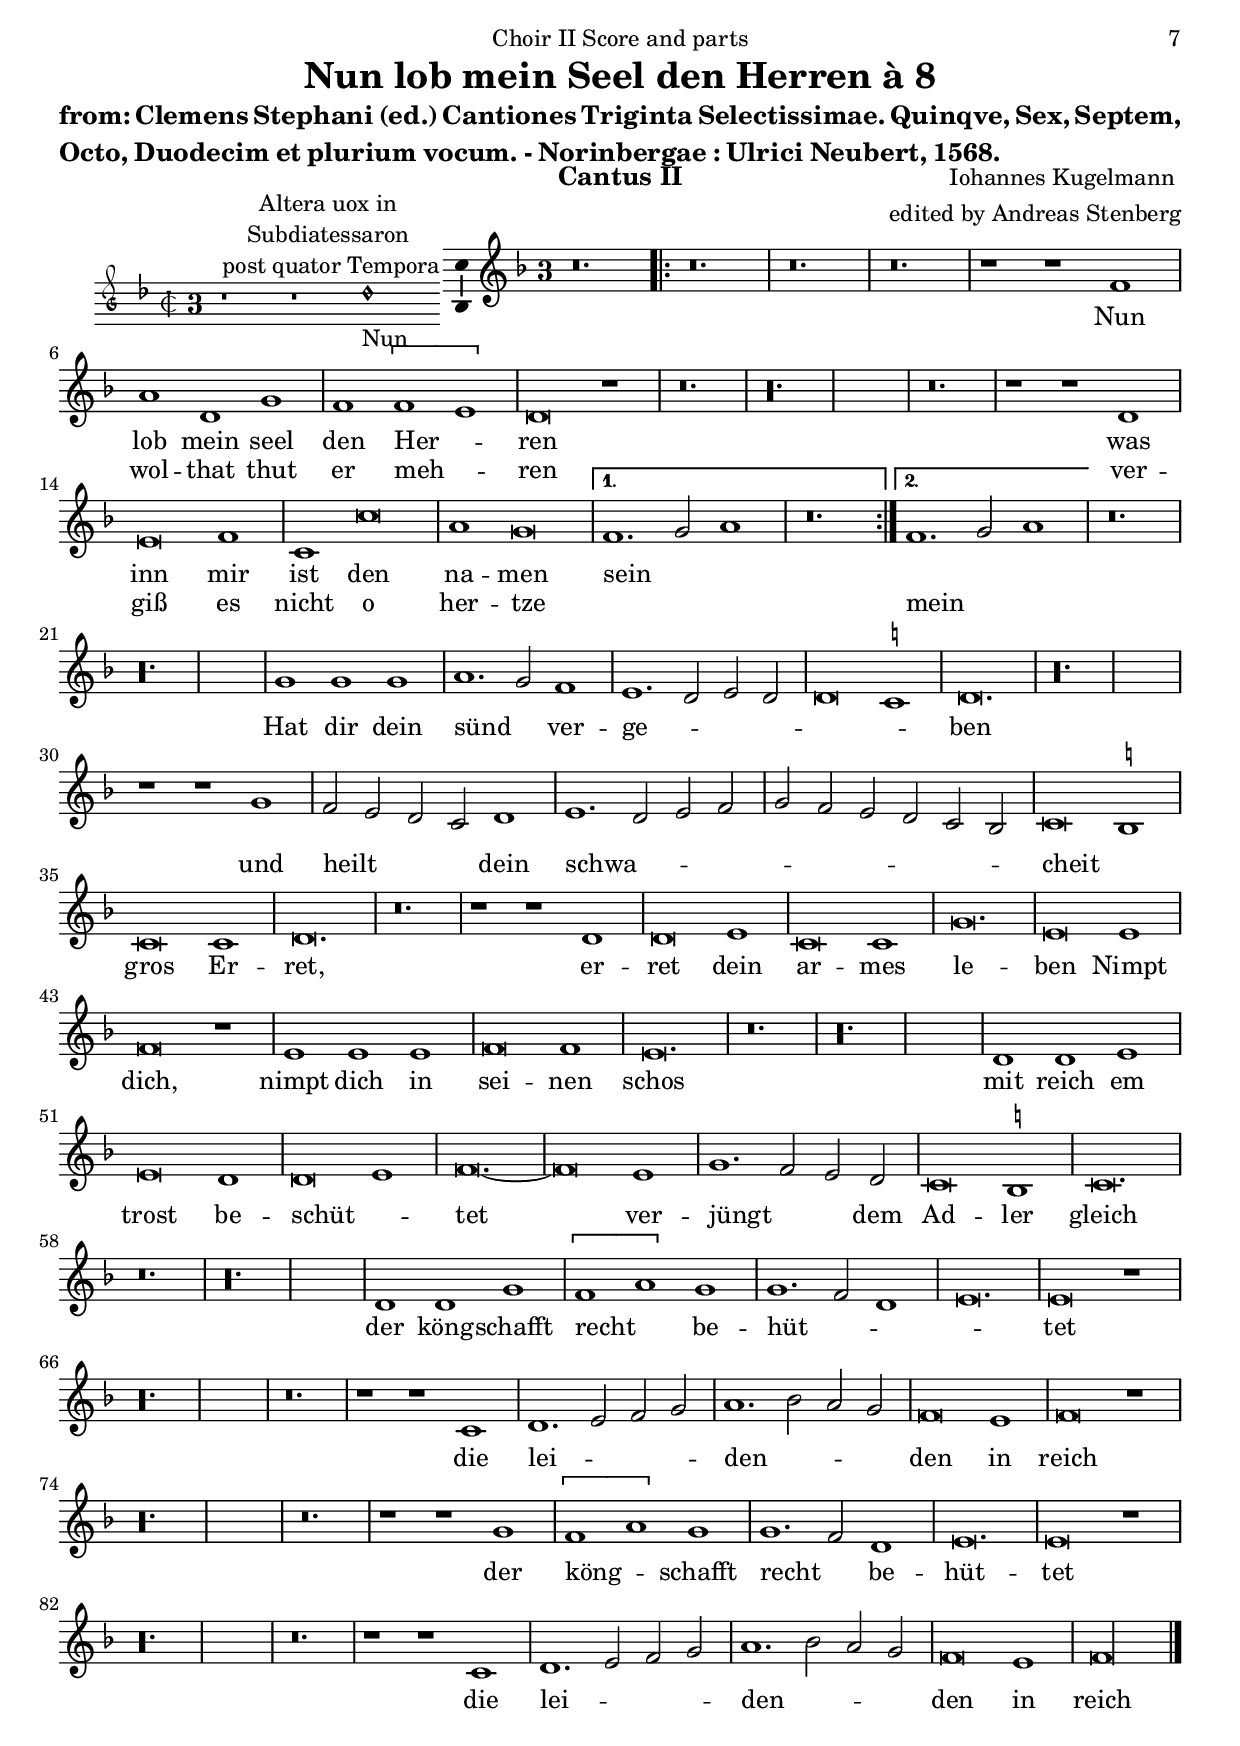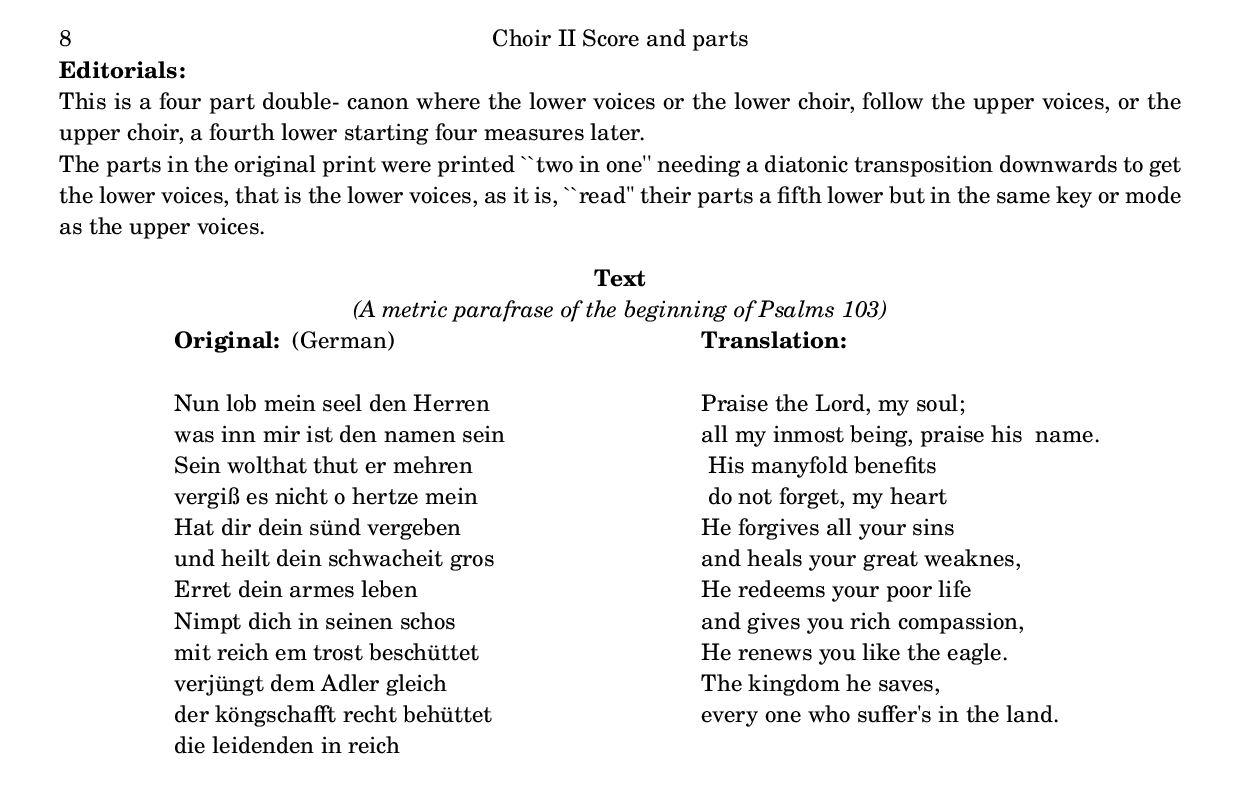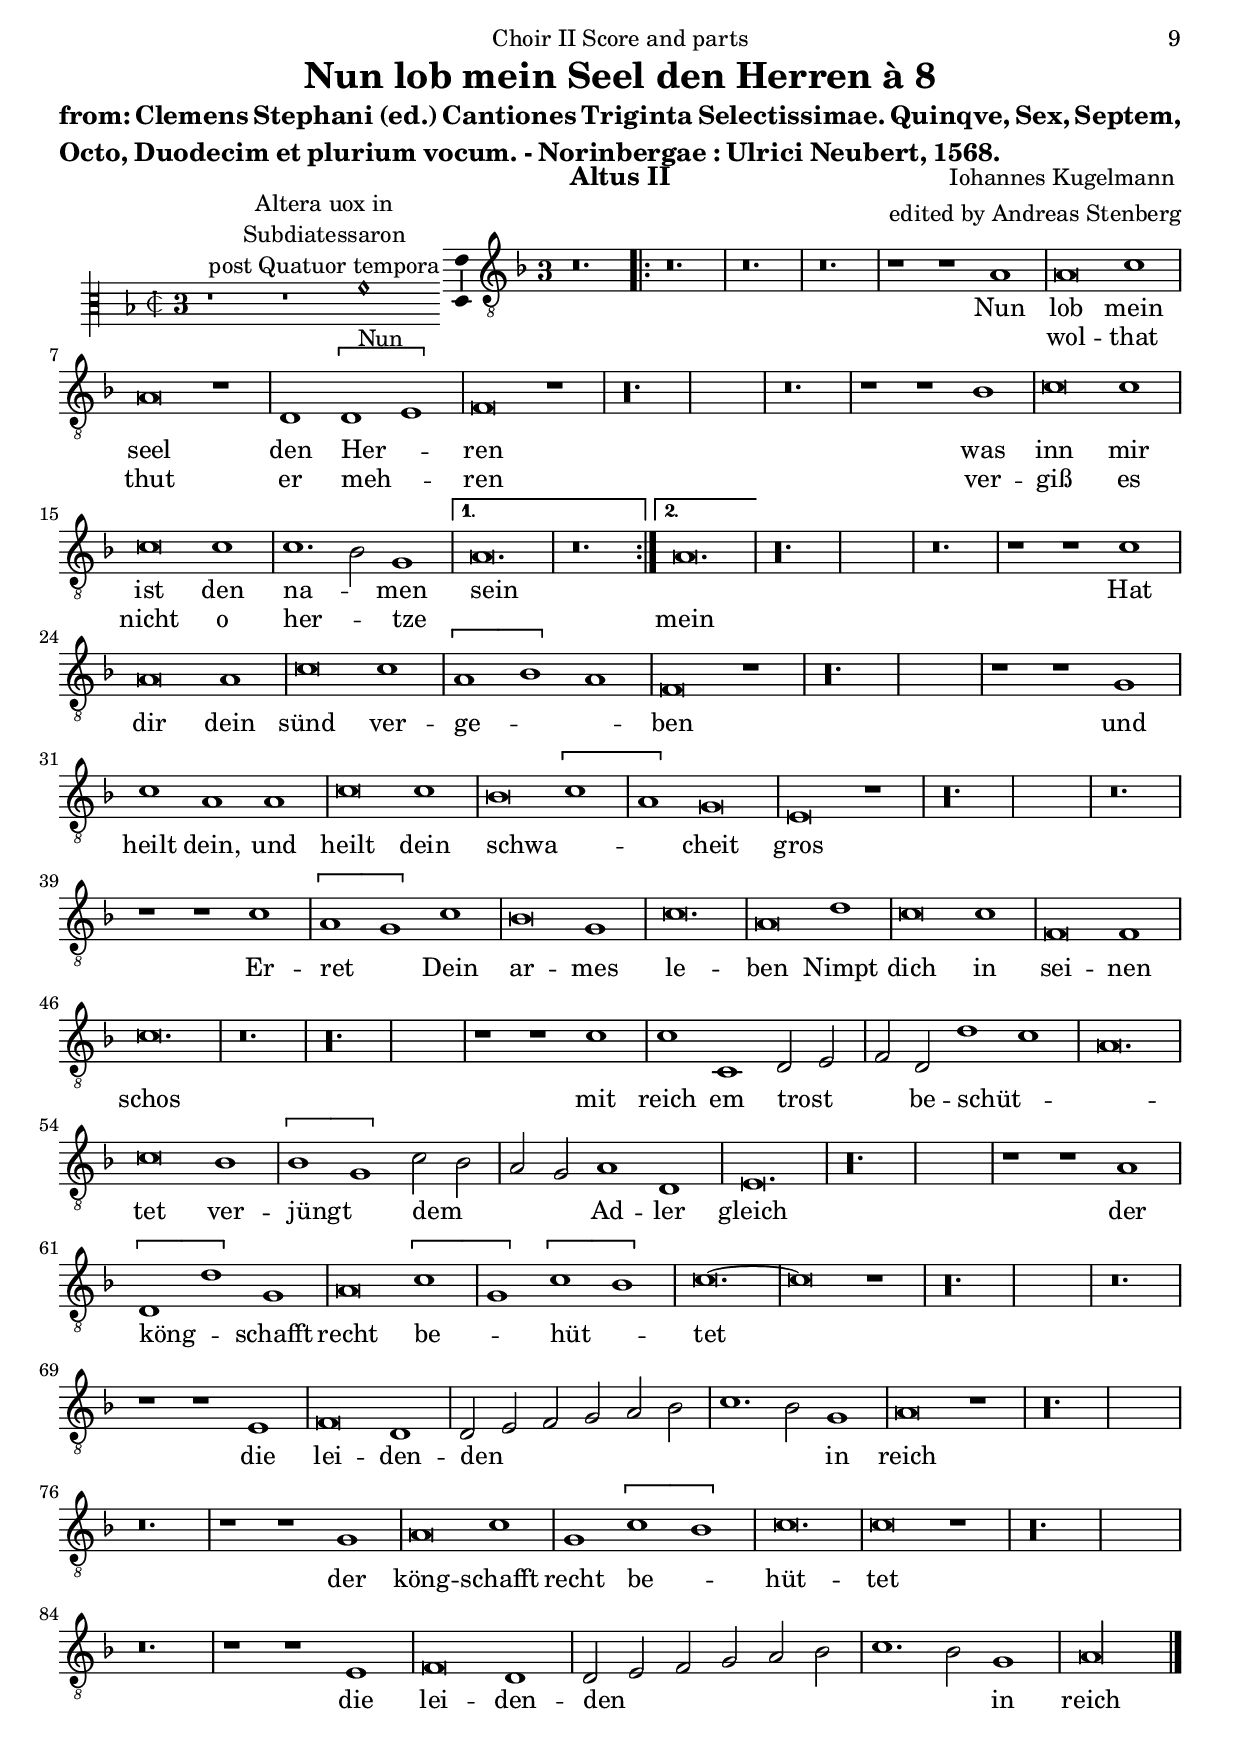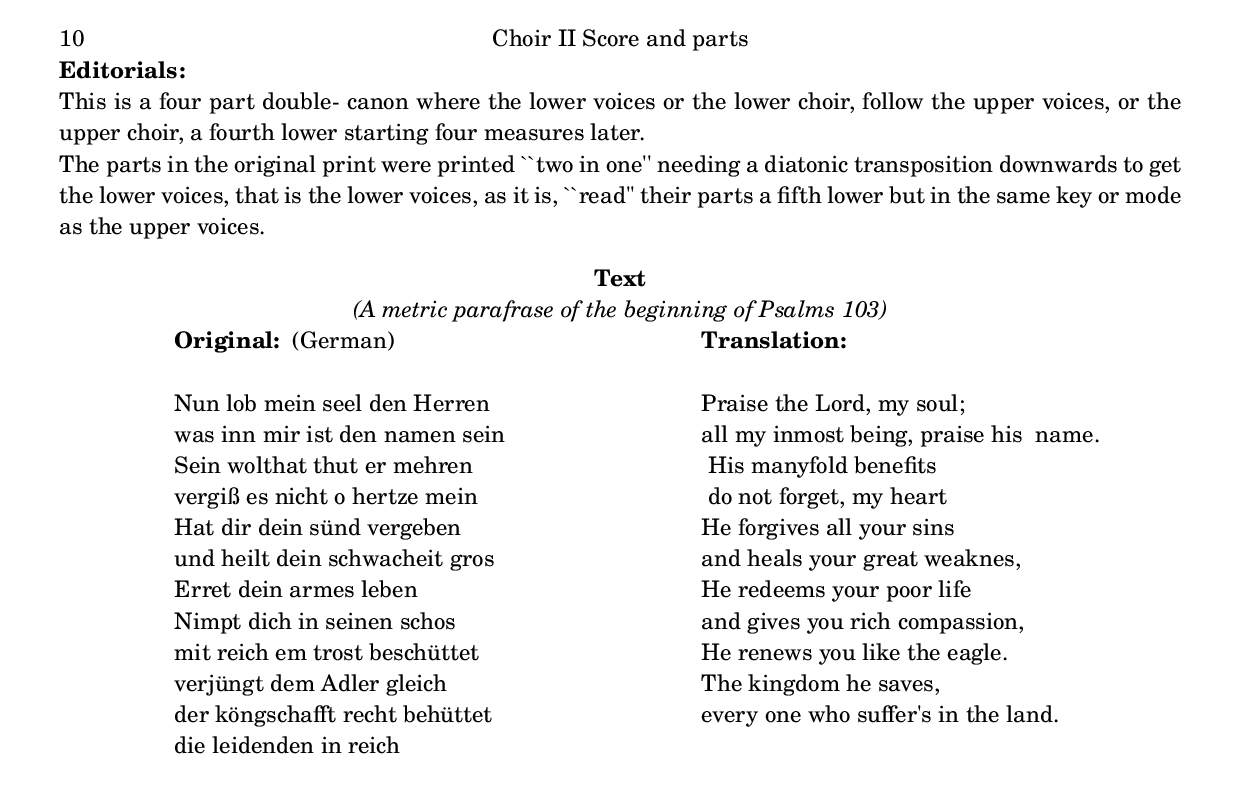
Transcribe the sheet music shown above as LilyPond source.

\version "2.18.2"
\language "deutsch"
#(append! supported-clefs '(("mensural-f3" . ("clefs.mensural.f" 0 0))))
#(append! supported-clefs '(("petrucci-g3" . ("clefs.petrucci.g" 0 0))))
ficta = { \once \set  suggestAccidentals =##t }
\paper {
  %  ragged-bottom = ##t
  %  ragged-last-bottom = ##t
  print-all-headers = ##t
  %  page-breaking = #ly:minimal-breaking
}
\header {
  title = "Nun lob mein Seel den Herren à 8"      
  subtitle =\markup \justify-string #"from: Clemens Stephani (ed.) Cantiones Triginta Selectissimae. Quinqve, Sex, Septem, Octo, Duodecim et plurium vocum. - Norinbergae : Ulrici Neubert, 1568." 
  composer ="Iohannes Kugelmann "
  arranger = "edited by Andreas Stenberg" 
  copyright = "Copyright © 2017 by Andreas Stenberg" 

}
global = {
  \key f \major
  \override Staff.TimeSignature.style = #'single-digit  
  \time 3/1
  %\set Score.measureLength = #(ly:make-moment 3 1 )
  \hide Slur
}
incipitDiscantus = \markup{
  \score{
    {
      \set Staff.instrumentName="[Cantus] "
      \override NoteHead.style = #'petrucci
      \override Rest.style = #'neomensural
      \override Staff.TimeSignature.style = #'mensural
      \cadenzaOn 
      \clef "petrucci-g3"
      \key f \major
      \time 2/2
      s8
      \override Staff.TimeSignature.style = #'single-digit
      \time 3/2      
      r1 ^\markup \center-column { 
        "Altera uox in "
        "Subdiatessaron "
        "post quator Tempora"}
      r1 b'1_ "Nun"     %two bars
    }
    \layout {
      \context {\Voice
                \remove Ligature_bracket_engraver
                \consists Mensural_ligature_engraver
      }
      line-width=3.5\cm
    }
  }
}

scoreASopranoChoirI = \relative c'' {
  \global
  % Music follows here.
  \tag #'InScore {
    \overrideProperty Score.NonMusicalPaperColumn.line-break-system-details
    #'((Y-offset . 20)
       (alignment-distances . (15 15 15)))
  }
  r1 r b
  \repeat volta 2 {
    d g, c
    \tag #'InScore {  \hide Staff.BarLine }
    b \[b\melisma a\]\melismaEnd
    g\breve r1
    r\breve.
    r\longa.
    r\breve.
    r1 r g
    a\breve b1
    f1 f'\breve
    d1 c\breve 
    b1.\melisma c2 d1\melismaEnd
    r\breve.
    r\longa.
  }
  \alternative {
    {r\breve. r1 r1 b1    \undo  \hide Staff.BarLine
    }
    {   c1 c c    \tag #'InScore {  \hide Staff.BarLine }
    }
  }
  d1.\melisma c2\melismaEnd b1
  a1.\melisma g2 a g 
  g\breve \ficta fis1\melismaEnd
  g\breve.
  r\longa.
  r1 r c1
  b2\melisma a g f\melismaEnd g1
  a1.\melisma g2 a b
  c b a g f e \melismaEnd 
  f\breve\melisma e1\melismaEnd
  f\breve f1
  g\breve.
  r
  r1 r g1 
  g\breve a1
  f\breve f1
  c'\breve.
  a\breve a1
  b\breve r1
  a1 a a
  b\breve b1
  a\breve.
  r 
  r\longa.
  g1 g a 
  a\breve g1
  g\breve\melisma a1\melismaEnd
  b\breve.~
  b\breve a1
  c1.\melisma b2 a\melismaEnd g 
  f\breve e1
  f\breve.
  r
  r\longa.
  g1 g c
  \[b\melisma d\]\melismaEnd c
  c1.\melisma b2 g1
  a\breve. \melismaEnd
  a\breve r1
  r\longa.
  r\breve.
  r1 r f1
  g1.\melisma a2 b c \melismaEnd
  d1.\melisma \set suggestAccidentals = ##t es2 d c\melismaEnd
  \set suggestAccidentals = ##f
  b\breve a1
  b\breve r1
  r\longa.
  r\breve.
  r1 r c1
  \[b\melisma d\]\melismaEnd c
  c1. \melisma b2\melismaEnd g1
  a\breve.
  a\breve r1
  r\longa.
  r\breve.
  r1 r f1
  g1.\melisma a2 b c\melismaEnd
  d1.\melisma \tag #'ChA {\set suggestAccidentals = ##t es2 \set suggestAccidentals = ##f } \tag #'ChB {es2 } d c\melismaEnd
  b\breve a1
  b\breve^\signumcongruentiae c1
  f,\breve f1
  \[f1\melisma
  c'1. \] b2
  a g a b\melismaEnd c1
  \cadenzaOn a\longa
  \undo      \hide Staff.BarLine
  \bar "|."
}
incipitAltus = \markup{
  \score{
    {
      \set Staff.instrumentName=" "
      \override NoteHead.style = #'petrucci
      \override Rest.style = #'neomensural
      \override Staff.TimeSignature.style = #'mensural
      \cadenzaOn 
      \clef "petrucci-c3"
      \key f \major
      \time 2/2
      s8 
      \override Staff.TimeSignature.style = #'single-digit
      \time 3/2
      

      r1 ^\markup \center-column { 
        "Altera uox in" 
        " Subdiatessaron " 
        "post Quatuor tempora"} r f'1_"Nun"   %two bars

    }
    \layout {
      \context {\Voice
                \remove Ligature_bracket_engraver
                \consists Mensural_ligature_engraver
      }
      line-width=3.5\cm
    }
  }
}

scoreAAltoChoirI = \relative c' {
  \global
  % Music follows here.
  r1 r d
  \repeat volta 2 { 
    d\breve f1
    \tag #'InScore {  \hide Staff.BarLine }
    d\breve r1
    g,1 \[g\melisma a\]\melismaEnd 
    b\breve^\signumcongruentiae r1
    r\longa.
    r\breve.
    r1 r es1
    f\breve f1
    f\breve f1
    f1.\melisma e2\melismaEnd c1
    d\breve. 
    r\longa.
    r\breve.
  }
  \alternative {
    { r\breve.
      r1 r1 d1\undo      \hide Staff.BarLine }
    { r1 r1  f1      \tag #'InScore {  \hide Staff.BarLine }
    }
  }
  d\breve d1
  f\breve f1
  \[d1\melisma e\] d1\melismaEnd
  b\breve r1
  r\longa.
  r1 r c1
  f1 d d
  f\breve f1
  es\breve\melisma \[f1
  d\]\melismaEnd c\breve
  a r1
  r\longa. 
  r\breve.
  r1 r f'1
  \[d1\melisma c\]\melismaEnd f1
  es\breve c1
  f\breve.
  d\breve g1
  f\breve f1
  b,\breve b1
  f'\breve.
  r
  r\longa.
  r1 r f1
  f1 f, g2\melisma a
  b2\melismaEnd g g'1\melisma f
  d\breve.\melismaEnd
  f\breve e1
  \[e1\melisma c\]\melismaEnd f2\melisma e
  d2 c\melismaEnd d1 g,
  a\breve.
  r\longa. 
  r1 r d1
  \[g,1\melisma g'\]\melismaEnd c,1
  d\breve \[f1\melisma 
  c1\]\melismaEnd \[f\melisma e\]\melismaEnd 
  f\breve.~
  f\breve r1
  r\longa.
  r\breve. 
  r1 r a,1
  b\breve g1
  g2\melisma a b c d \set suggestAccidentals = ##t es 
  f1. es2\melismaEnd c1 \set suggestAccidentals = ##f
  d\breve r1
  r\longa. 
  r\breve.
  r1 r c1
  d\breve f1
  c1 \[f\melisma e\]\melismaEnd
  f\breve. 
  f\breve r1
  r\longa.
  r\breve.
  r1 r a,1
  b\breve g1
  g2 \melisma a b c d  e 
  f1.  e2\melismaEnd  c1
  d\breve^\signumcongruentiae e1
  d1 f\breve 
  f\breve. 
  f1 c\breve~ 
  \cadenzaOn
  c\longa 
  \undo      \hide Staff.BarLine
  \bar "|."
}
incipitTenor = \markup{
  \score{
    {
      \set Staff.instrumentName=" "
      \override NoteHead.style = #'petrucci
      \override Rest.style = #'neomensural
      %		\override Staff.TimeSignature.style = #'mensural
      \cadenzaOn 
      \clef "petrucci-c4"
      \key f \major
      %		\time 2/2
      s8
      \override Staff.TimeSignature.style = #'single-digit
      \time 3/2

      r1^\markup \center-column { 
        "Altera uox in" 
        "Subdiatessaron" 
        "post Quatuor Tempora"} r1 g1_"Nun"   
      %two bars

    }
    \layout {
      \context {\Voice
                \remove Ligature_bracket_engraver
                \consists Mensural_ligature_engraver
      }
      line-width=3.5\cm
    }
  }
}

scoreATenorChoirI = \relative c' {
  \global
  % Music follows here.
  r1 r g1
  \repeat volta 2 {
    b\breve c1
    \tag #'InScore {  \hide Staff.BarLine }
    g\breve f1
    b\breve\melisma c1\melismaEnd
    d\breve^\signumcongruentiae r1
    r\breve.
    r\longa.
    r1 r c1
    c\breve d1
    d\breve d1
    b\breve a1
    b\breve.
    r
    r\longa.
  }
  \alternative {
    { r\breve.
      r1 r1g1 \undo      \hide Staff.BarLine
    }
    { r1 r c1  \tag #'InScore {  \hide Staff.BarLine }
    }
  }
  b\breve d1
  c\breve \[ c1\melisma
  b\]\melismaEnd a\breve 
  g\breve.
  r\breve.
  r\longa.
  r1 r g1
  c\breve c1
  c\breve\melisma \[ a1
  b\]\melismaEnd g\breve
  f\breve.
  r 
  r\longa.
  r1 r f1
  b\breve b1
  c\breve c1
  d\breve.
  b\breve c1
  a1.\melisma b2 c\melismaEnd a
  d\breve d1
  c\breve r1
  r\longa.
  r\breve.
  r1 r c1
  d\breve d1
  es\breve c1
  f\breve.
  b,\breve c1
  c\breve f,1
  f g\breve 
  f\breve.
  r\longa.
  r\breve.
  r1 r f1
  b\breve a1
  a\breve g1
  c\breve.
  a\breve r1
  r\longa.
  r
  es'1 es d
  b1.\melisma a2 b c 
  d1\melismaEnd c\breve 
  b\breve r1
  r\longa.
  r\breve.
  r1 r f1
  b\breve a1
  a\breve g1
  c\breve. 
  a\breve r1
  r\longa.
  r
  es'1 es d
  b1.\melisma a2 b c
  d1\melismaEnd c\breve
  b\breve^\signumcongruentiae r1
  r\breve.
  r1 r f1
  f1 e2 e c1~
  \cadenzaOn
  c\longa
  \undo    \hide Staff.BarLine
  \bar "|."
}
incipitBassus = \markup{
  \score{
    {
      \set Staff.instrumentName=" "
      \override NoteHead.style = #'petrucci
      \override Rest.style = #'neomensural
      \override Staff.TimeSignature.style = #'mensural
      \cadenzaOn 
      \clef "mensural-f3"
      \key f \major
      \time 2/2
      s8
      \override Staff.TimeSignature.style = #'single-digit
      \time 3/2


      r1 ^\markup \center-column {
        " Altera uox in"
        "Subtessaron" 
        "post Quatuor Tempora"}r1 g1_"Nun"  %two bars

    }
    \layout {
      \context {\Voice
                \remove Ligature_bracket_engraver
                \consists Mensural_ligature_engraver
      }
      line-width=6.5\cm
    }
  }
}

scoreABassChoirI = \relative c {
  \global
  % Music follows here.
  r1 r g'1
  \repeat volta 2 {
    g\breve f1
    \tag #'InScore {  \hide Staff.BarLine }
    b\breve c1
    d\breve\melisma c1\melismaEnd
    g\breve r1^\signumcongruentiae
    r\longa. 
    r\breve.
    r1 r c,1
    f\breve b,1
    b'\breve b,1
    b1 f'\breve 
    b,\breve. 
    r 
    r\longa.
  }
  \alternative {
    { r\breve.
      r1 r1 g'1 \undo      \hide Staff.BarLine
    }
    { r1 r f1 \tag #'InScore {  \hide Staff.BarLine }
    }
  }
  b,\breve b1
  f'\breve f1
  \[b,1\melisma c\] d\melismaEnd
  es\breve.
  r
  r\longa.
  b'1.\melisma a2 g1 \melismaEnd
  f\breve f1
  c\breve \melisma \[ d1
  b\]\melismaEnd c\breve
  f r1
  r\longa.
  r
  r
  r1 r d1
  g\breve e1
  f1. g2\melisma a1
  g1. f2 d e\melismaEnd
  f\breve.
  r
  r\longa.
  r1 r f1
  d\breve g1
  es\breve f1
  b,\breve.
  b\breve r1
  r\longa.
  r
  r\breve.
  r1 r d1
  g\breve f1
  b,\breve f'1
  f\breve\melisma g1\melismaEnd
  f\breve.~
  f\breve r1
  r\breve.
  r\longa.
  r1 r f1
  es1.\melisma f2 g a 
  b1\melismaEnd b,\breve
  b1 f'\breve
  b,\breve r1
  r\breve.
  r\longa.
  r1 r f'1
  b,\breve f'1
  f\breve g1
  f\breve.
  f\breve r1
  r\breve.
  r\longa.
  r1 r f1
  es1.\melisma f2 g a 
  b1\melismaEnd b,\breve
  b1 f'\breve
  b,\breve ^\signumcongruentiae r1
  d\breve d1
  r1 r f1
  c\breve c1
  \cadenzaOn
  a\longa
  \undo      \hide Staff.BarLine
  \bar "|."
}

scoreASopranoVerse = \lyricmode {
  % Lyrics follow here.
  Nun lob mein seel den Her -- ren 
  was inn mir ist den na -- men sein
  
  \tag #'ChA { _  }
  \tag #'ChB { _ }
  Hat dir dein sünd ver -- ge -- ben
  und heilt dein schwa -- cheit gros
  Er -- ret,
  er -- ret dein ar -- mes le -- ben
  Nimpt dich,
  nimpt dich  in sei -- nen schos
  mit reich em trost be -- schüt -- tet
  ver -- jüngt dem Ad -- ler gleich 
  der köng -- schafft recht be -- hüt -- tet
  die lei -- den -- den in reich
  der köng -- schafft recht be -- hüt -- tet
  die lei -- den -- den in reich
  \tag #'ChA { die lei -- den -- den in reich }

}
scoreASopranoVerseII = \lyricmode {
  _ wol -- that thut er meh -- ren 
  ver -- giß es nicht o her -- tze \tag #'ChB { _ } mein
  \tag #'ChA {   Sein } 
}

scoreAAltoVerse = \lyricmode {
  % Lyrics follow here.
  Nun lob mein seel den Her -- ren 
  was inn mir ist den na -- men sein
  \tag #'ChB  { _  } \tag #'ChA { _ }
  Hat dir dein sünd ver -- ge -- ben
  und heilt dein, 
  und heilt dein schwa -- cheit gros
  Er -- ret 
  Dein ar -- mes le -- ben 
  Nimpt dich
  in sei -- nen schos
  mit reich em trost be -- schüt -- tet
  ver -- jüngt dem Ad -- ler gleich 
  der köng -- schafft recht be -- hüt -- tet
  die lei -- den -- den in reich
  der köng -- schafft recht be -- hüt -- tet
  die lei -- den -- den in reich
  \tag #'ChA { die lei -- den -- den in reich }  
}
scoreAAltoVerseII = \lyricmode {
  _  wol -- that thut er meh -- ren 
  ver -- giß es nicht o her -- tze \tag #'ChB { _ } mein \tag #'ChA { Sein }
}
scoreATenorVerse = \lyricmode {
  % Lyrics follow here.
  Nun lob mein seel den Her -- ren 
  was inn mir ist den na -- men sein
  \tag #'ChA { Sein } 
  \tag #'ChB { _ }
  Hat dir dein sünd ver -- ge -- ben
  und heilt dein schwa -- cheit gros
  Er -- ret 
  Dein ar -- mes le -- ben 
  Nimpt dich
  in sei -- nen schos
  mit reich em trost be -- schüt -- tet
  ver -- jüngt dem Ad -- ler gleich 
  der köng -- schafft recht be -- hüt -- tet
  die lei -- den -- den in reich
  der köng -- schafft recht be -- hüt -- tet
  die lei -- den -- den in reich
  lei -- den -- den in reich.
}

scoreATenorVerseII = \lyricmode {
  \tag #'ChB { Sein  } \tag #'ChA { _ }  wol -- that thut er meh -- ren 
  ver -- giß es nicht o her -- tze \tag #'ChB { _ } mein
}

scoreABassVerse = \lyricmode {
  % Lyrics follow here.
  Nun lob mein seel den Her -- ren 
  was inn mir ist den na -- men sein
  \tag #'ChA { _ } \tag #'ChB { _ }
  Hat dir dein sünd ver -- ge -- ben
  und heilt dein schwa -- cheit gros
  Nimpt dich
  in sei -- nen schos
  mit reich em trost be -- schüt -- tet
  der köng -- schafft recht be -- hüt -- tet
  die lei -- den -- den in reich
  der köng -- schafft recht be -- hüt -- tet
  die lei -- den --  den in reich
  \tag #'ChA { die lei -- den -- den in reich }
}

scoreABassVerseII = \lyricmode {
  
  \tag #'ChB { Sein } \tag #'ChA { _ } wol -- that thut er meh -- ren 
  ver -- giß es nicht o her -- tze \tag #'ChB { _ } mein \tag #'ChA { Sein }
}

scoreARehearsalMidi = #
(define-music-function
 (parser location name midiInstrument lyrics) (string? string? ly:music?)
 #{
   \unfoldRepeats <<
     \new Staff = "soprano" \new Voice = "soprano" { \scoreASopranoChoirI }
     \new Staff = "alto" \new Voice = "alto" { \scoreAAltoChoirI }
     \new Staff = "tenor" \new Voice = "tenor" { \scoreATenorChoirI }
     \new Staff = "bass" \new Voice = "bass" { \scoreABassChoirI }
     \new Staff = "sopranoII" \new Voice = "sopranoII" { \scoreASopranoChoirII }
     \new Staff = "altoII" \new Voice = "altoII" { \scoreAAltoChoirII }
     \new Staff = "tenorII" \new Voice = "tenorII" { \scoreATenorChoirII }
     \new Staff = "bassII" \new Voice = "bassII" { \scoreABassChoirII }
     \context Staff = $name {
       \set Score.midiMinimumVolume = #0.5
       \set Score.midiMaximumVolume = #0.5
       \set Score.midiInstrument = "choir aahs"
       \set Score.tempoWholesPerMinute = #(ly:make-moment 144 1)
       \set Staff.midiMinimumVolume = #0.8
       \set Staff.midiMaximumVolume = #1.0
       \set Staff.midiInstrument = $midiInstrument
     }
     \new Lyrics \with {
       alignBelowContext = $name
     } \lyricsto $name $lyrics
   >>
 #})
scoreASopranoChoirII = \relative c'' {
  \global
  % Music follows here.
  r\breve.
  \repeat volta 2 { 
    r\breve.
    \tag #'InScore {  \hide Staff.BarLine }
   r\breve.
    r\breve.
    r1 r1 f,1
    a1 d,1 g1
    f1 \[f1( e1)\] 
    d\breve r1
    r\breve.
    r\longa.
    r\breve. 
    r1 r1 d1
    e\breve f1
    c1 c'\breve 
    a1 g\breve
  }
  \alternative {
    {  f1.( g2 a1) r\breve. \undo      \hide Staff.BarLine
    }
    {  f1.( g2 a1)       \tag #'InScore {  \hide Staff.BarLine }
   }
  }
  r\breve.
  r\longa. 
  g1 g1 g1
  a1.( g2) f1
  e1. ( d2 e2 d2 
  d\breve \ficta c!1)
  d\breve.
  r\longa.
  r1 r1 g1
  f2( e2 d2 c2) d1
  e1.( d2 e2 f2
  g2 f2 e2 d2 c2 b2 )
  c\breve( \ficta h1)
  c\breve c1 
  d\breve. 
  r\breve.
  r1 r1
  d1
  d\breve e1 
  c\breve c1
  g'\breve. 
  e\breve e1
  f\breve  r1
  e1 e1 e1
  f\breve f1
  e\breve. 
  r\breve. 
  r\longa. 
  d1 d1 e1 
  e\breve d1
  d\breve( e1)
  f\breve.~
  f\breve e1
  g1.( f2 e2) d2 
  c\breve \ficta h1
  c\breve. 
  r\breve.
  r\longa.
  d1 d1 g1
  \[f1( a1)\]  g1
  g1.(  f2 d1
  e\breve.)
  e\breve r1
  r\longa. 
  r\breve. 
 
  r1 r1 c1
  d1.( e2 f2 g2)
  a1.( b2 a2 g)
  f\breve e1 
  f\breve r1
  r\longa.
  r\breve. 
  r1 r1 g1
  \[f1( a1)\] g1
  g1.( f2) d1
  e\breve. 
  e\breve r1
  r\longa. 
  r\breve. 
  r1 r1 c1
  d1.( e2 f2 g2)
  a1.( b2 a2 g2)
  f\breve  e1
  \cadenzaOn
  f\longa
  \undo      \hide Staff.BarLine
  \bar "|."
}

scoreAAltoChoirII = \relative c' {
  \global
  % Music follows here.
  r\breve.
  \repeat volta 2 {
    r\breve.
    \tag #'InScore {  \hide Staff.BarLine }
   r\breve.
    r\breve. 
    r1 r1
    a1
    a\breve c1
    a\breve r1
    d,1\[d1( e1)\] 
    f\breve r1
    r\longa.
    r\breve.
    r1 r1 b1
    c\breve c1
    c\breve c1
    c1.( b2) g1
    
  }
  \alternative {
    { a\breve. 
      r\breve. 
      \undo      \hide Staff.BarLine
    }
    { a\breve. 
    \tag #'InScore {  \hide Staff.BarLine }
   }
  }
  r\longa.
  r\breve.
  r1 r1 c1
  a\breve a1
  c\breve c1
  \[a1( b1\] a1)
  f\breve r1
  r\longa.
  r1 r1 g1
  c1 a1 a1
  c\breve c1
  b\breve( \[c1 
  a1)\] g\breve
  e\breve r1
  r\longa. 
  r\breve. 
  r1 r1 c'1
  \[a1( g1)\] c1
  b\breve g1
  c\breve.
  a\breve d1
  c\breve c1
  f,\breve f1
  c'\breve. 
  r\breve.
  r\longa.
  r1 r1 c1
  c1 c,1 d2( e2
  f2) d2 d'1( c1
  a\breve.) 
  c\breve b1
  \[b1( g1)\] c2( b2
  a2 g2) a1 d,1
  e\breve. 
  r\longa.
  r1 r1 a1 
  \[d,1( d'1)\] g,1
  a\breve \[c1(
  g1)\] \[c1( b1)\] 
  c\breve.~
  c\breve r1
  r\longa.
  r\breve. 
  r1 r1 e,1
  f\breve d1
  d2( e2 f2 g2 a2 b2
  c1. b2) g1
  a\breve r1
  r\longa. 
  r\breve. 
  r1 r1 g1
  a\breve c1
  g1 \[c1( b1)\]
  c\breve.
  c\breve r1
  r\longa.
  r\breve. 
  r1 r1 e,1
  f\breve d1
  d2( e2 f2 g2 a2 b2
  c1. b2) g1
  \cadenzaOn
  a\longa   
  \undo      \hide Staff.BarLine
  \bar "|."

}

scoreATenorChoirII = \relative c' {
  \global
  % Music follows here.
  r\breve.
  \repeat volta 2 {
    r\breve.
    \tag #'InScore {  \hide Staff.BarLine }
   r\breve.
    r\breve.
    r1 r1 d,1
    f\breve g1
    d\breve c1
    f\breve( g1)
    a\breve r1
    r\breve.
    r\longa. 
    r1 r1 g1
    g\breve a1
    a\breve a1
    f\breve e1
  }
  \alternative {
    {    f\breve.
         r\breve.
         \undo     \hide Staff.BarLine
    }
    {    f\breve.
    \tag #'InScore {  \hide Staff.BarLine }
   }
  }
  r\breve. 
  r\longa. 
  r1 r1 g1
  f\breve a1
  g\breve \[g1(
  f1)\] e\breve
  d\breve.
  r\breve. 
  r\longa.
  r1 r1 d1
  g\breve g1
  g\breve( \[e1 
  f1)\] d\breve
  c\breve.
  r\breve. 
  r\longa.
  r1 r1 c1
  f\breve f1
  g\breve g1
  a\breve.
  f\breve g1
  e1.( f2 g2) e2
  a\breve a1
  g\breve r1
  r\longa.
  r\breve.
  r1 r1 g1
  a\breve a1
  b\breve g1
  c\breve.
  f,\breve g1
  g\breve c,1
  c1 d\breve 
  c\breve.
  r\longa. 
  r\breve.
  r1 r1 c1
  f\breve e1
  e\breve d1
  g\breve.
  e\breve r1
  r\longa.
  r\longa. 
  b'1 b1 a1
  f1.( e2 f2 g2
  a1) g\breve
  f\breve r1
  r\longa.
  r\breve.
  r1 r1 c1
  f\breve e1
  e\breve d1
  g\breve.
  e\breve r1
  r\longa. 
  r\longa.
  b'1 b1 a1
  f1.( e2 f2 g2
  a1) g\breve
  \cadenzaOn
  f\longa
  \undo      \hide Staff.BarLine
  \bar "|."
}

scoreABassChoirII = \relative c {
  \global
  % Music follows here.
  r\breve. 
  \repeat volta 2{
    r\breve.
    \tag #'InScore {  \hide Staff.BarLine }
   r\breve.
    r\breve.
    r1 r1 d1
    d\breve c1
    f\breve g1
    a\breve( g1)
    d\breve r1
    r\longa.
    r\breve.
    r1 r1 g,1
    c\breve f,1
    f'\breve f,1
    f1 c'\breve    
  }
  \alternative {
    {    f,\breve. 
         r\breve. 
         \undo     \hide Staff.BarLine
    }
    {    f\breve. 
    \tag #'InScore {  \hide Staff.BarLine }
   }
  }
  r\longa. 
  r\breve.
  r1 r1 c'1
  f,\breve f1
  c'\breve c1
  \[f,1( g1\] a1)
  b\breve. 
  r\breve.
  r\longa.
  f'1.( e2 d1)
  c\breve c1
  g\breve( \[a1 
  f1)\] g\breve
  c\breve r1
  r\longa. 
  r\longa.
  r\longa.
  r1 r1 a1
  d\breve b1
  c1.( d2) e1(
  d1. c2 a2 b2)
  c\breve.
  r\breve.
  r\longa. 
  r1 r1 c1
  a\breve d1
  b\breve c1
  f,\breve. 
  f\breve r1
  r\longa.
  r\longa.
  r\breve.
  r1 r1 a1
  d\breve c1
  f,\breve c'1
  c\breve( d1)
  c\breve.~
  c\breve r1
  r\breve.
  r\longa. 
  r1 r1 c1
  b1.( c2 d2 e2
  f1) f,\breve 
  f1 c'\breve 
  f,\breve r1
  r\breve.
  r\longa. 
  r1 r1 c'1
  f,\breve c'1
  c\breve d1
  c\breve.
  c\breve r1
  r\breve.
  r\longa. 
  r1 r1 c1
  b1.( c2 d2 e2
  f1) f,\breve
  f1 c'\breve
  \cadenzaOn
  f,\longa
  \undo  \hide Staff.BarLine
  \bar "|."
}

scoreAVerse = \lyricmode {
  % Lyrics follow here.
  
}

scoreAChoirIPart = \new StaffGroup \with {
  %  \consists "Instrument_name_engraver"
  %  instrumentName = "Choir I"
} <<
  \new Staff \with {
    midiInstrument = "choir aahs"
    instrumentName = \incipitDiscantus
    \consists "Ambitus_engraver"
  } { \removeWithTag #'ChB \scoreASopranoChoirI }
  \addlyrics { \keepWithTag #'ChA  \scoreASopranoVerse }
  \addlyrics { \keepWithTag #'ChA \scoreASopranoVerseII }
  \new Staff \with {
    midiInstrument = "choir aahs"
    instrumentName = \incipitAltus
    \consists "Ambitus_engraver"
  } { \clef "treble_8" \scoreAAltoChoirI }
  \addlyrics { \keepWithTag #'ChA \scoreAAltoVerse }
  \addlyrics { \keepWithTag #'ChA \scoreAAltoVerseII }
  \new Staff \with {
    midiInstrument = "choir aahs"
    instrumentName = \incipitTenor
    \consists "Ambitus_engraver"
  } { \clef "treble_8" \scoreATenorChoirI }
  \addlyrics { \keepWithTag #'ChA \scoreATenorVerse }
  \addlyrics { \keepWithTag #'ChA  \scoreATenorVerseII }
  \new Staff \with {
    midiInstrument = "choir aahs"
    instrumentName = \incipitBassus
    \consists "Ambitus_engraver"
  } { \clef bass \scoreABassChoirI }
  \addlyrics { \keepWithTag #'ChA \scoreABassVerse }
  \addlyrics { \keepWithTag #'ChA \scoreABassVerseII }
>>

scoreAChoirIIPart = \new StaffGroup \with {
  \consists "Instrument_name_engraver"
  instrumentName = "Choir II"
} <<
  \new Staff \with {
    midiInstrument = "choir aahs"
    instrumentName = \markup \center-column { 
      "Cantus II" 
      "Cantus I in Canon"
      "a fourth lower" }
    \consists "Ambitus_engraver"
  } { \removeWithTag #'ChA \scoreASopranoChoirII }
  \addlyrics { \keepWithTag #'ChB \scoreASopranoVerse }
  \addlyrics { \keepWithTag #'ChB \scoreASopranoVerseII }
  \new Staff \with {
    midiInstrument = "choir aahs"
    instrumentName = \markup \center-column { 
      "Altus II" 
      "Altus I in Canon"
      "a fourth lower" }
    \consists "Ambitus_engraver"
  } { \clef "treble_8" \scoreAAltoChoirII }
  \addlyrics { \keepWithTag #'ChB \scoreAAltoVerse }
  \addlyrics { \keepWithTag #'ChB \scoreAAltoVerseII }
  \new Staff \with {
    midiInstrument = "choir aahs"
    instrumentName = \markup \center-column { 
      "Tenor II" 
      "Tenor I in Canon"
      "a fourth lower" }
    \consists "Ambitus_engraver"
  } { \clef "treble_8" \scoreATenorChoirII }
  \addlyrics { \keepWithTag #'ChB \scoreATenorVerse }
  \addlyrics { \keepWithTag #'ChB  \scoreATenorVerseII }
  \new Staff \with {
    midiInstrument = "choir aahs"
    instrumentName = \markup \center-column { 
      "Bassus II" 
      "Bassus I in Canon"
      "a fourth lower" }
    \consists "Ambitus_engraver"
  } { \clef bass \scoreABassChoirII }
  \addlyrics { \keepWithTag #'ChB \scoreABassVerse }
  \addlyrics { \keepWithTag #'ChB \scoreABassVerseII }
>>
%% Print the score
\score {
  <<
    \scoreAChoirIPart
    \scoreAChoirIIPart
  >>
  \layout {
    indent = 6.5\cm
  }
  \header { 
    instrument = "Score"
    breakbefore = ##t
  }
}
%% midi for score
\score {
  \unfoldRepeats
  <<
    \scoreAChoirIPart
    \scoreAChoirIIPart
  >>
  \midi {
    \tempo 1= 144
  }
}
editorials = \markup \column {
  \line {\bold "Editorials:"}
  \justify-string #"This is a four part double- canon where the lower voices
	or  the lower choir, follow the  upper voices, or the upper choir, 
	a fourth lower starting four measures later. 
	
	The parts in the original print were printed ``two in one''  needing a diatonic 
	transposition downwards to get the lower voices, that is the lower voices, as it is, ``read'' 
	their parts a fifth lower but in the same key or mode as the upper voices. "
  \line { \transparent "XXX" }
  \fill-line { \bold "Text" }
  \fill-line {\italic  "(A metric parafrase of the beginning of Psalms 103)"}
  \fill-line {
    \hspace #0.5
    \column {
      \line {\bold "Original: " "(German)" }
      \line { \transparent "XXX" }
      "Nun lob mein seel den Herren "
      "was inn mir ist den namen sein"
      "Sein wolthat thut er mehren "
      "vergiß es nicht o hertze mein"
      "Hat dir dein sünd vergeben"
      "und heilt dein schwacheit gros " 
      "Erret dein armes leben "
      "Nimpt dich in seinen schos"
      "mit reich em trost beschüttet"
      "verjüngt dem Adler gleich"
      "der köngschafft recht behüttet"
      "die leidenden in reich"
    }
    \hspace #0.5
    \column {
      \bold "Translation: "
      \line { \transparent "XXX" }
      "Praise the Lord, my soul;"
      "all my inmost being, praise his  name."
      " His manyfold benefits"
      " do not forget, my heart "
      "He forgives all your sins"
      "and heals your great weaknes,"
      "He redeems your poor life"
      "and gives you rich compassion,"
      "He renews you like the eagle."
      "The kingdom he saves,"
      "every one who suffer's in the land."
    }
    \hspace #0.5
  }
}
\editorials
% Rehearsal MIDI files:
\book {
  \bookOutputSuffix "choir1-soprano"
  \score {
    \scoreARehearsalMidi "soprano" "soprano sax" \scoreASopranoVerse
    \midi { }
  }
}

\book {
  \bookOutputSuffix "choir1-alto"
  \score {
    \scoreARehearsalMidi "alto" "soprano sax" \scoreAAltoVerse
    \midi { }
  }
}

\book {
  \bookOutputSuffix "choir1-tenor"
  \score {
    \scoreARehearsalMidi "tenor" "tenor sax" \scoreATenorVerse
    \midi { }
  }
}

\book {
  \bookOutputSuffix "choir1-bass"
  \score {
    \scoreARehearsalMidi "bass" "tenor sax" \scoreABassVerse
    \midi { }
  }
}
\book {
  \bookOutputSuffix "choir2-soprano"
  \score {
    \scoreARehearsalMidi "sopranoII" "soprano sax" \scoreASopranoVerse
    \midi { }
  }
}

\book {
  \bookOutputSuffix "choir2-alto"
  \score {
    \scoreARehearsalMidi "altoII" "soprano sax" \scoreAAltoVerse
    \midi { }
  }
}

\book {
  \bookOutputSuffix "choir2-tenor"
  \score {
    \scoreARehearsalMidi "tenorII" "tenor sax" \scoreATenorVerse
    \midi { }
  }
}

\book {
  \bookOutputSuffix "choir2-bass"
  \score {
    \scoreARehearsalMidi "bassII" "tenor sax" \scoreABassVerse
    \midi { }
  }
}
%% to print the separate choirs and parts
\book {
  \paper {
    ragged-bottom = ##t
    ragged-last-bottom = ##t
    print-all-headers = ##t
    page-breaking = #ly:minimal-breaking
  }
  \header {
    instrument = "Choir I Score and parts"
  }
  \score {
    <<
      \scoreAChoirIPart
      %    \scoreAChoirIIPart
    >>
    \layout {   
      indent = 6.5\cm
    }
    \header { 
      instrument = "Choir I"
      breakbefore = ##t
    }
  }
  \editorials
  \score {
    \new Staff \with {
      midiInstrument = "choir aahs"
      instrumentName = \incipitDiscantus
      \consists "Ambitus_engraver"
    } { \set Timing.defaultBarType = "'"
         \keepWithTag #'ChA
         \scoreASopranoChoirI }
    \addlyrics { \keepWithTag #'ChA  \scoreASopranoVerse }
    \addlyrics { \keepWithTag #'ChA \scoreASopranoVerseII }
    \layout {      indent = 6.5\cm
    }
    \header {
      instrument = "Cantus I"
      breakbefore = ##t
    }
  }
  \editorials
  \score {
    \new Staff \with {
      midiInstrument = "choir aahs"
      instrumentName = \incipitAltus
      \consists "Ambitus_engraver"
    } { \clef "treble_8" 
         \set Timing.defaultBarType = "'"
          \keepWithTag #'ChA
        \scoreAAltoChoirI }
    \addlyrics { \keepWithTag #'ChA \scoreAAltoVerse }
    \addlyrics { \keepWithTag #'ChA \scoreAAltoVerseII }
    \layout {      indent = 6.5\cm
    }
    \header {
      instrument = "Altus I"
      breakbefore = ##t
    }
  }
  \editorials
  \score {
    \new Staff \with {
      midiInstrument = "choir aahs"
      instrumentName = \incipitTenor
      \consists "Ambitus_engraver"
    } { \clef "treble_8" 
         \set Timing.defaultBarType = "'"
          \keepWithTag #'ChA
        \scoreATenorChoirI }
    \addlyrics { \keepWithTag #'ChA \scoreATenorVerse }
    \addlyrics { \keepWithTag #'ChA  \scoreATenorVerseII }
    \layout {      indent = 6.5\cm
    }
    \header {
      instrument = "Tenor I"
      breakbefore = ##t
    }
  }
  \editorials
  \score {
    \new Staff \with {
      midiInstrument = "choir aahs"
      instrumentName = \incipitBassus
      \consists "Ambitus_engraver"
    } { \clef bass 
         \set Timing.defaultBarType = "'"
          \keepWithTag #'ChA
        \scoreABassChoirI }
    \addlyrics { \keepWithTag #'ChA \scoreABassVerse }
    \addlyrics { \keepWithTag #'ChA \scoreABassVerseII }
    \layout {      indent = 6.5\cm
    }
    \header {
      instrument = "Bassus I"
      breakbefore = ##t
    }
  }
  \editorials
}
\book {
  \paper {
    ragged-bottom = ##t
    ragged-last-bottom = ##t
    print-all-headers = ##t
    page-breaking = #ly:minimal-breaking
  }
  \header {
    instrument = "Choir II Score and parts"
  }
  \score {
    <<
      % \scoreAChoirIPart
         \scoreAChoirIIPart
    >>
    \layout {   
      indent = 6.5\cm
    }
    \header { 
      instrument = "Choir II"
      breakbefore = ##t
    }
  }
  \editorials
  \score {
    \new Staff \with {
      midiInstrument = "choir aahs"
      instrumentName = \incipitDiscantus
      \consists "Ambitus_engraver"
    } { \set Timing.defaultBarType = "'"
         \keepWithTag #'ChB
         \scoreASopranoChoirII }
    \addlyrics { \keepWithTag #'ChB  \scoreASopranoVerse }
    \addlyrics { \keepWithTag #'ChB \scoreASopranoVerseII }
    \layout {      indent = 6.5\cm
    }
    \header {
      instrument = "Cantus II"
      breakbefore = ##t
    }
  }
  \editorials
  \score {
    \new Staff \with {
      midiInstrument = "choir aahs"
      instrumentName = \incipitAltus
      \consists "Ambitus_engraver"
    } { \clef "treble_8" 
         \set Timing.defaultBarType = "'"
          \keepWithTag #'ChB
        \scoreAAltoChoirII }
    \addlyrics { \keepWithTag #'ChB \scoreAAltoVerse }
    \addlyrics { \keepWithTag #'ChB \scoreAAltoVerseII }
    \layout {      indent = 6.5\cm
    }
    \header {
      instrument = "Altus II"
      breakbefore = ##t
    }
  }
  \editorials
  \score {
    \new Staff \with {
      midiInstrument = "choir aahs"
      instrumentName = \incipitTenor
      \consists "Ambitus_engraver"
    } { \clef "treble_8" 
         \set Timing.defaultBarType = "'"
          \keepWithTag #'ChB
        \scoreATenorChoirII }
    \addlyrics { \keepWithTag #'ChB \scoreATenorVerse }
    \addlyrics { \keepWithTag #'ChB  \scoreATenorVerseII }
    \layout {      indent = 6.5\cm
    }
    \header {
      instrument = "Tenor II"
      breakbefore = ##t
    }
  }
  \editorials
  \score {
    \new Staff \with {
      midiInstrument = "choir aahs"
      instrumentName = \incipitBassus
      \consists "Ambitus_engraver"
    } { \clef bass 
         \set Timing.defaultBarType = "'"
          \keepWithTag #'ChB
        \scoreABassChoirII }
    \addlyrics { \keepWithTag #'ChB \scoreABassVerse }
    \addlyrics { \keepWithTag #'ChB \scoreABassVerseII }
    \layout {      indent = 6.5\cm
    }
    \header {
      instrument = "Bassus II"
      breakbefore = ##t
    }
  }
  \editorials
}
